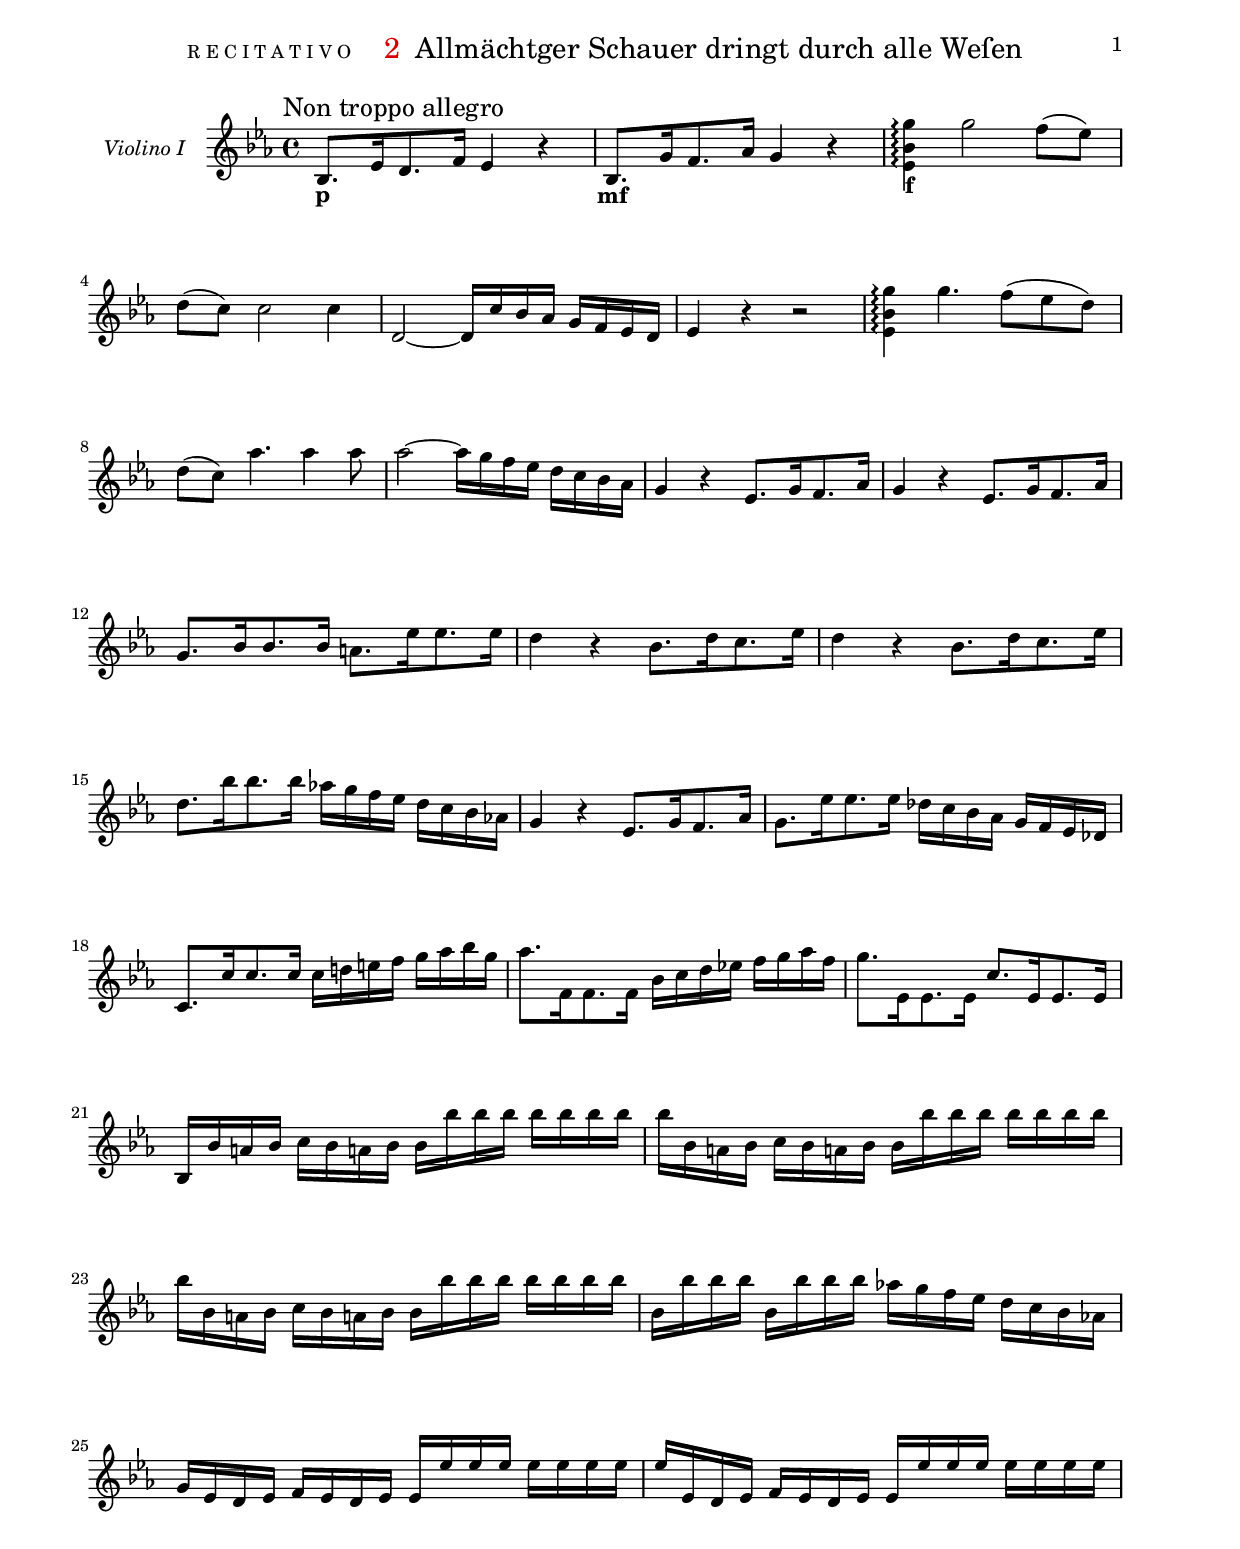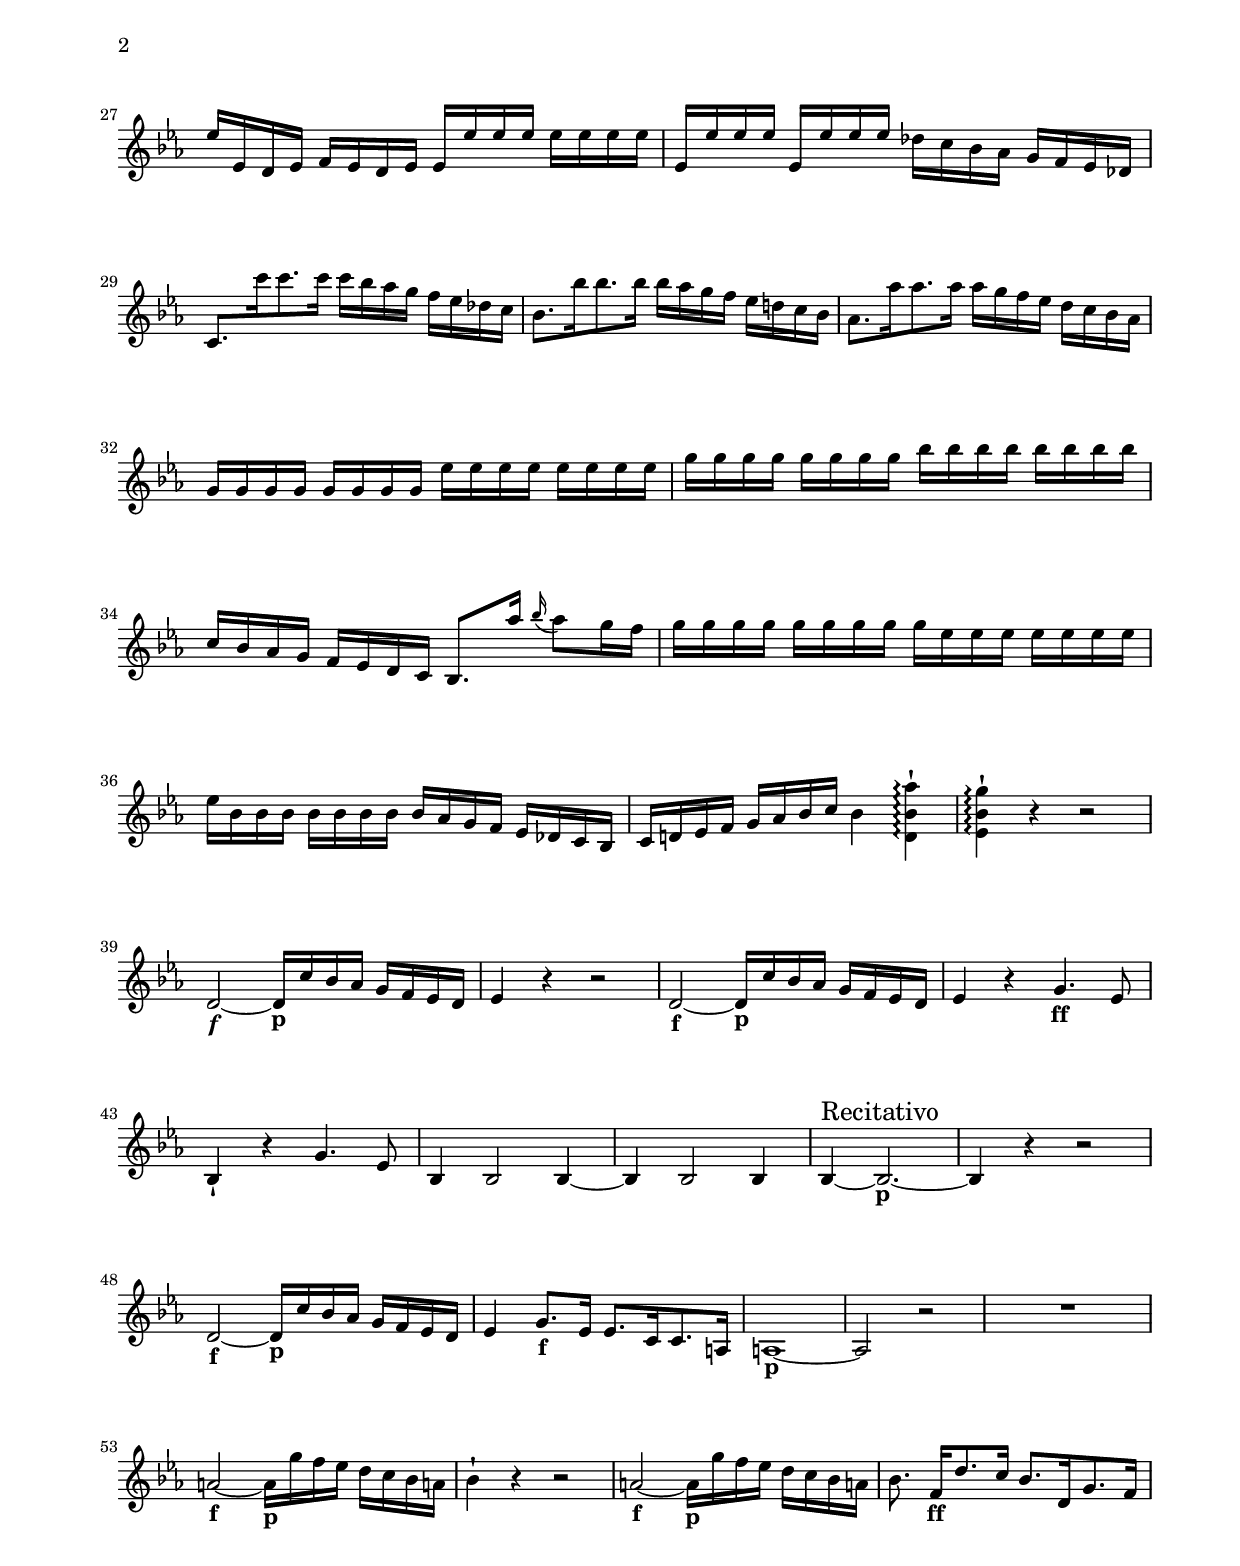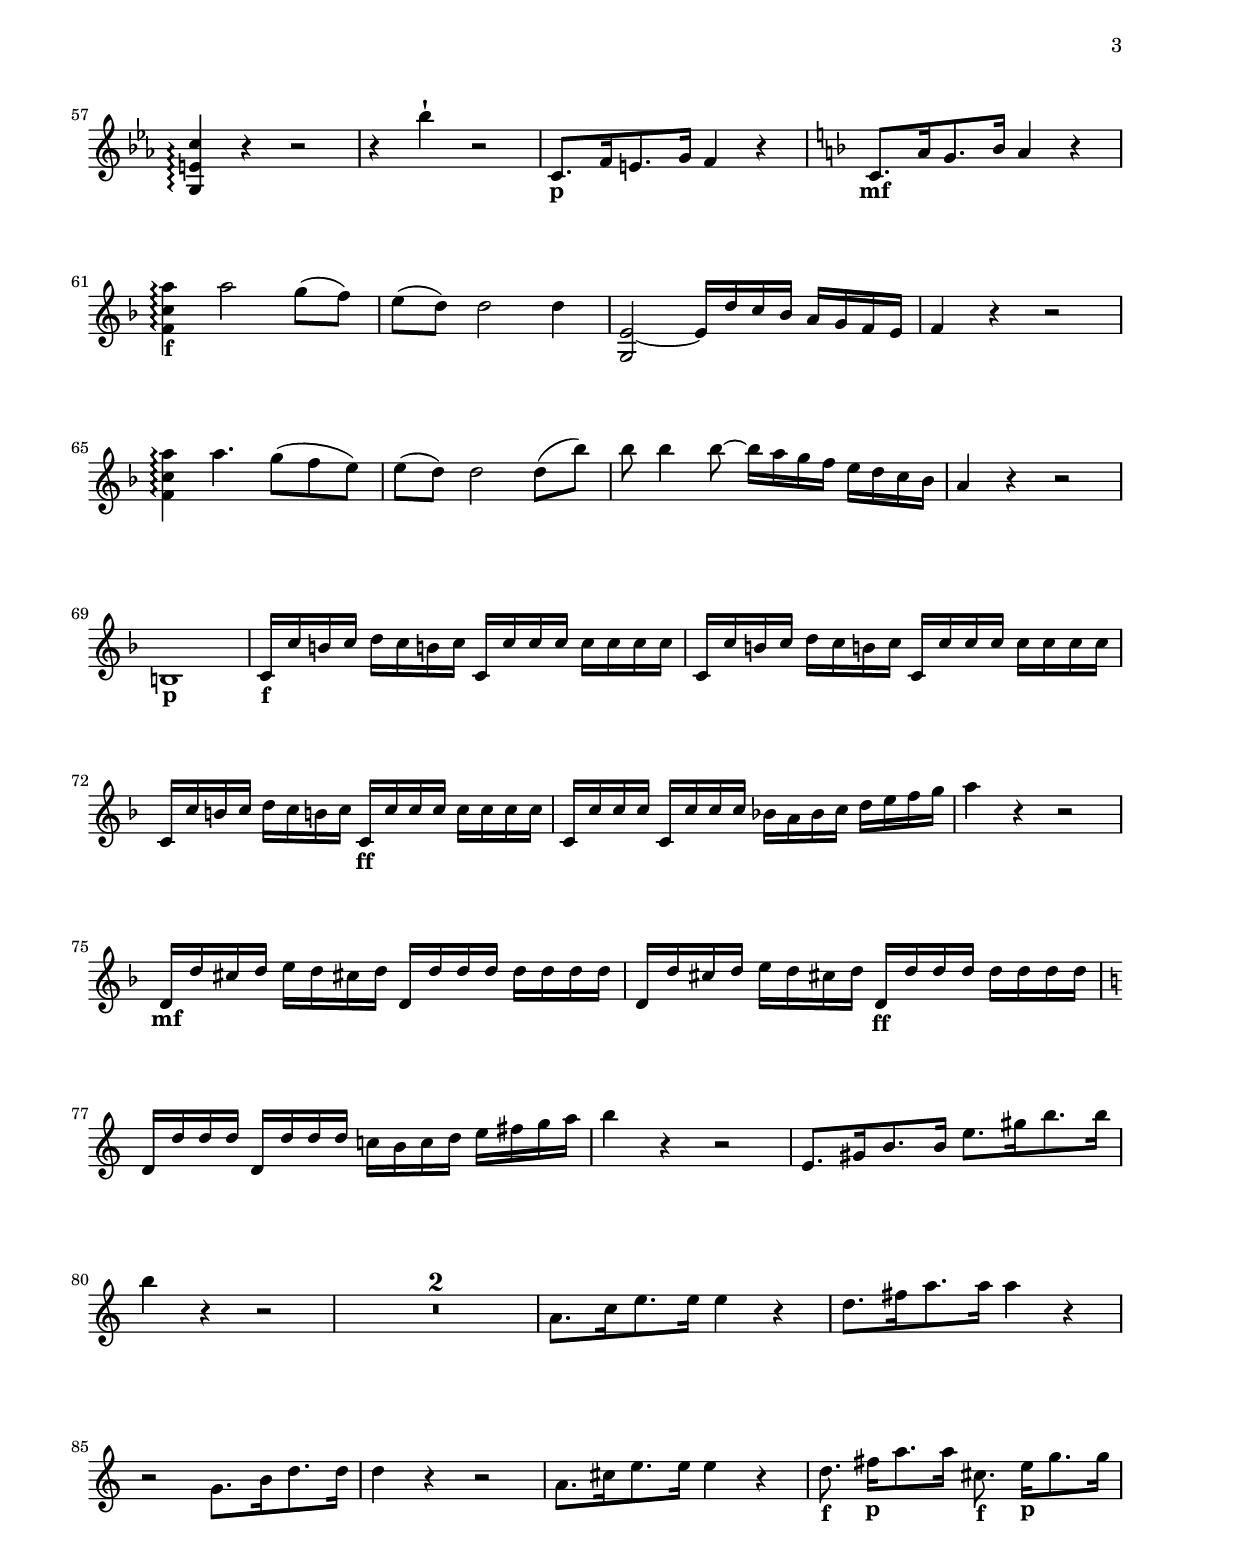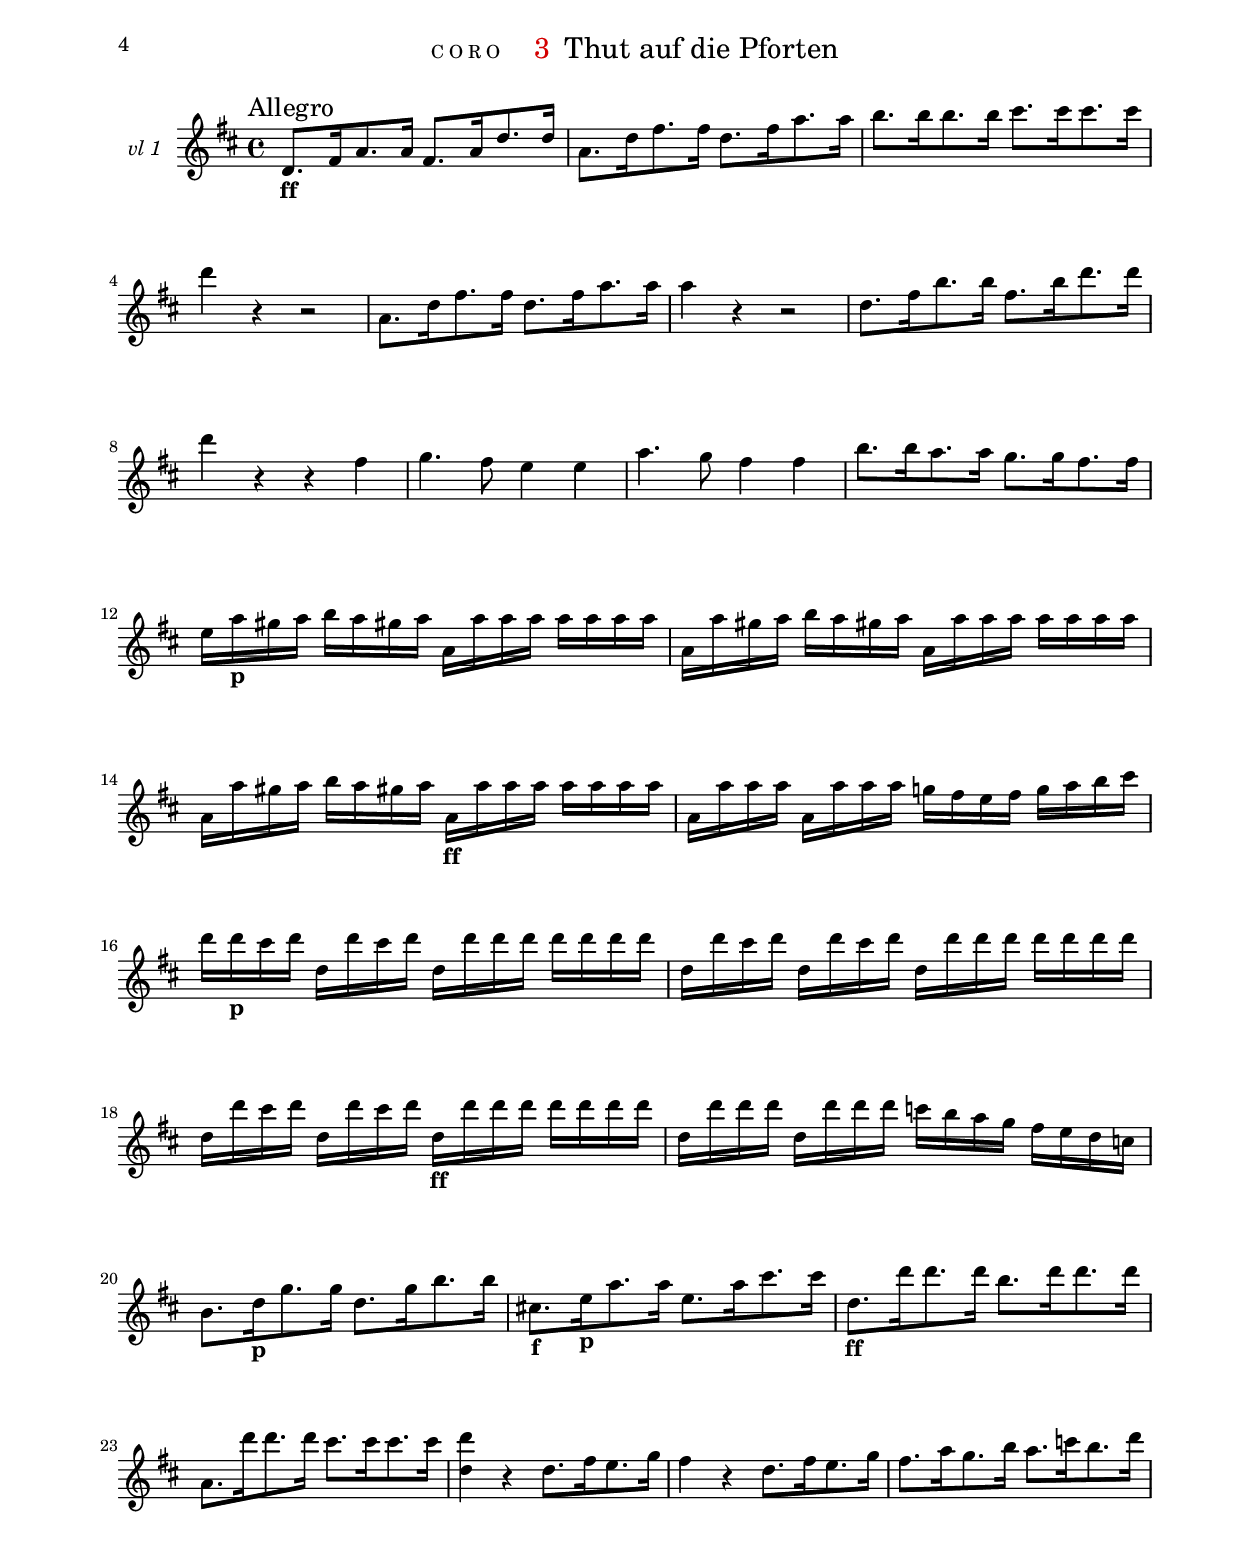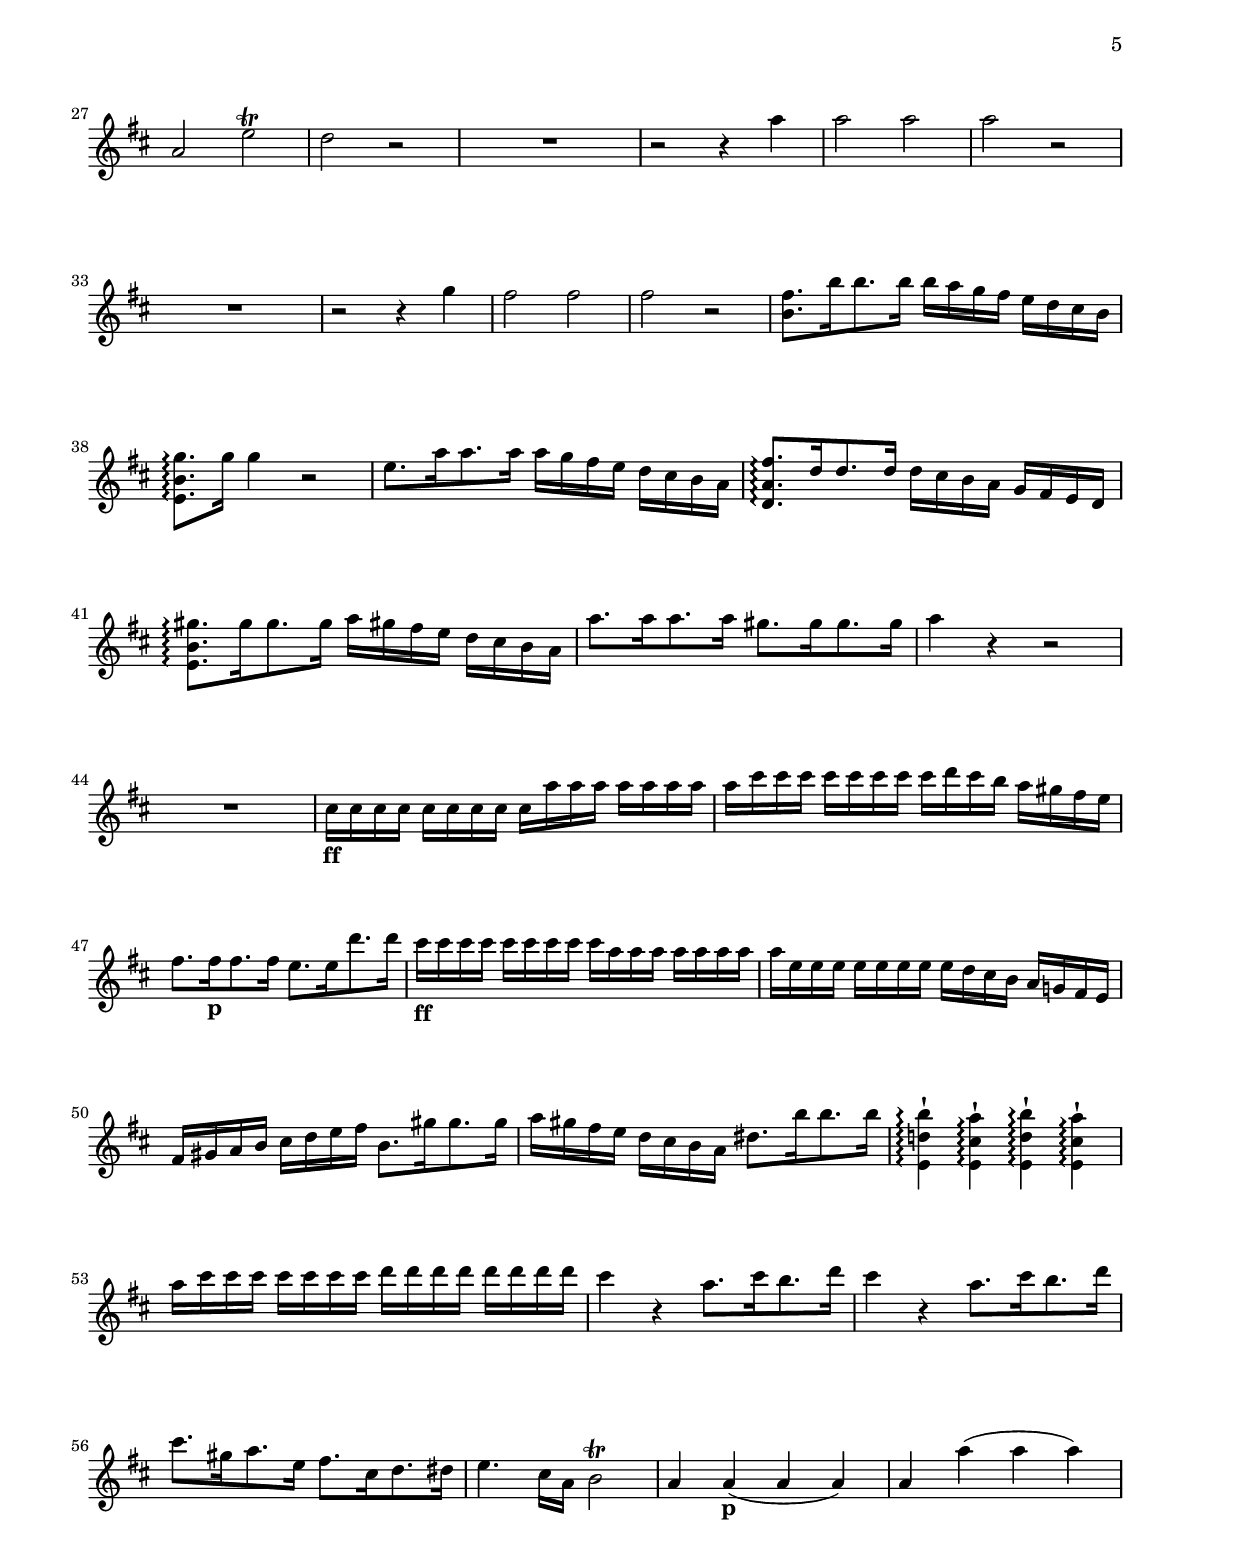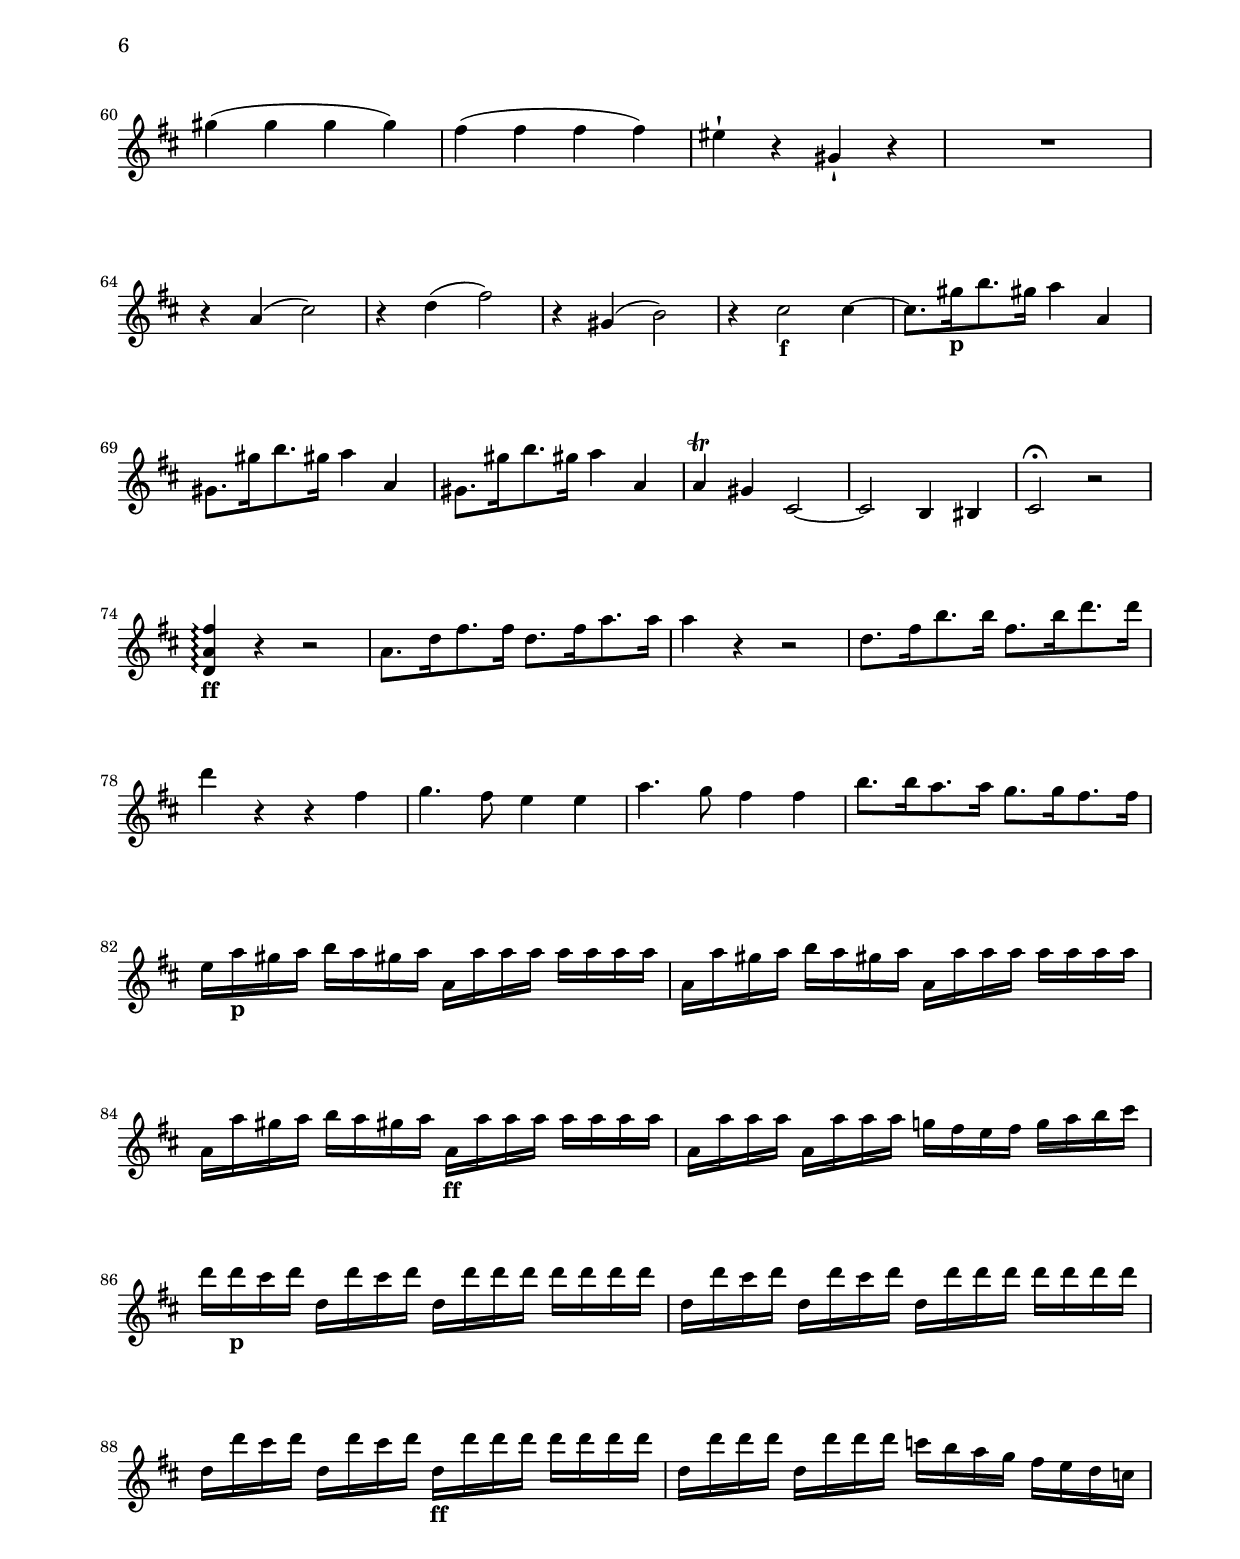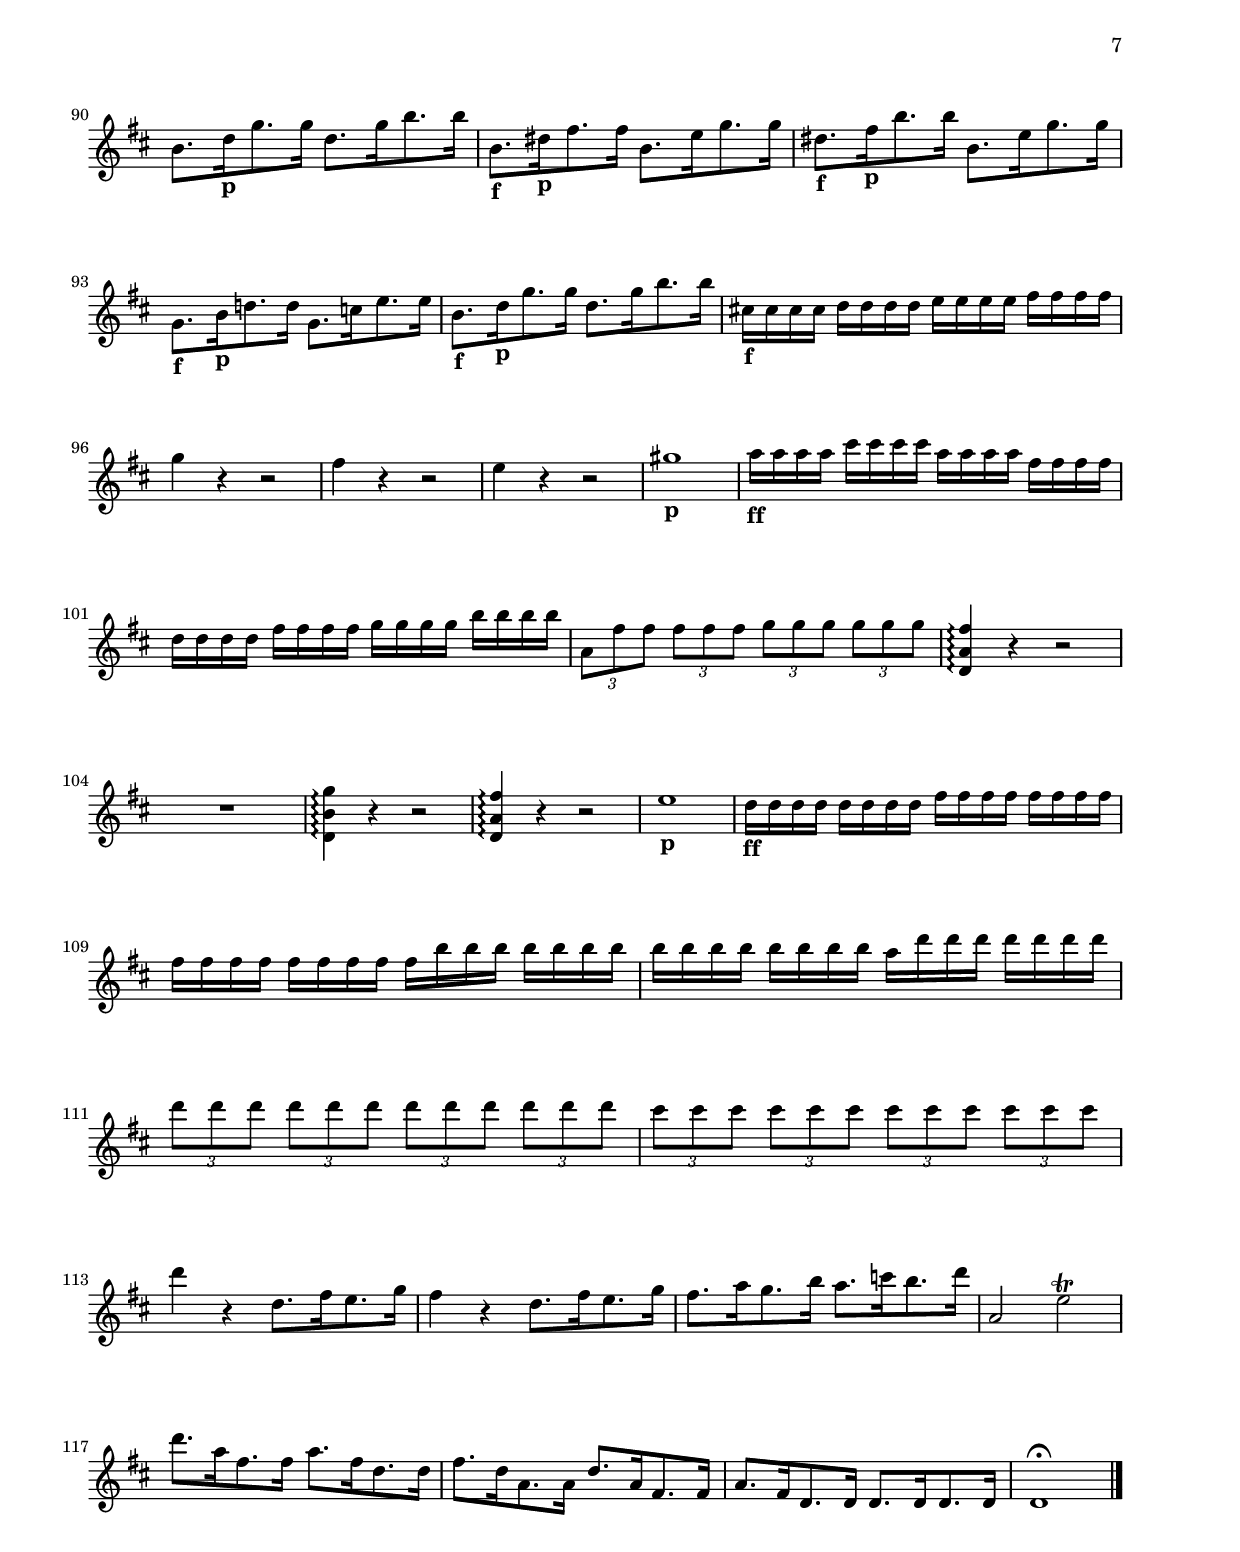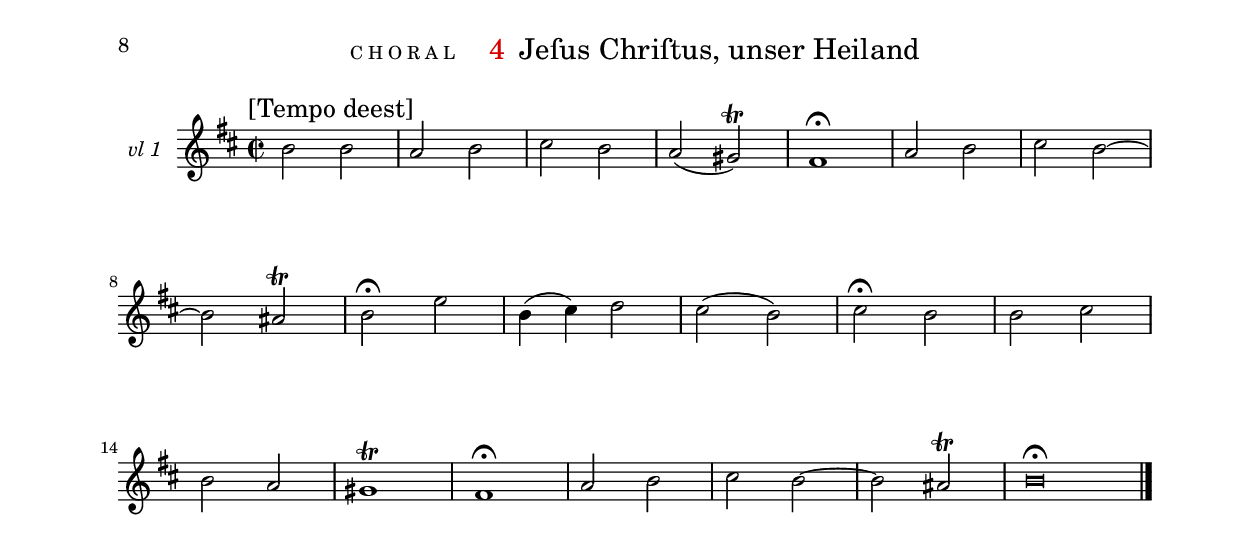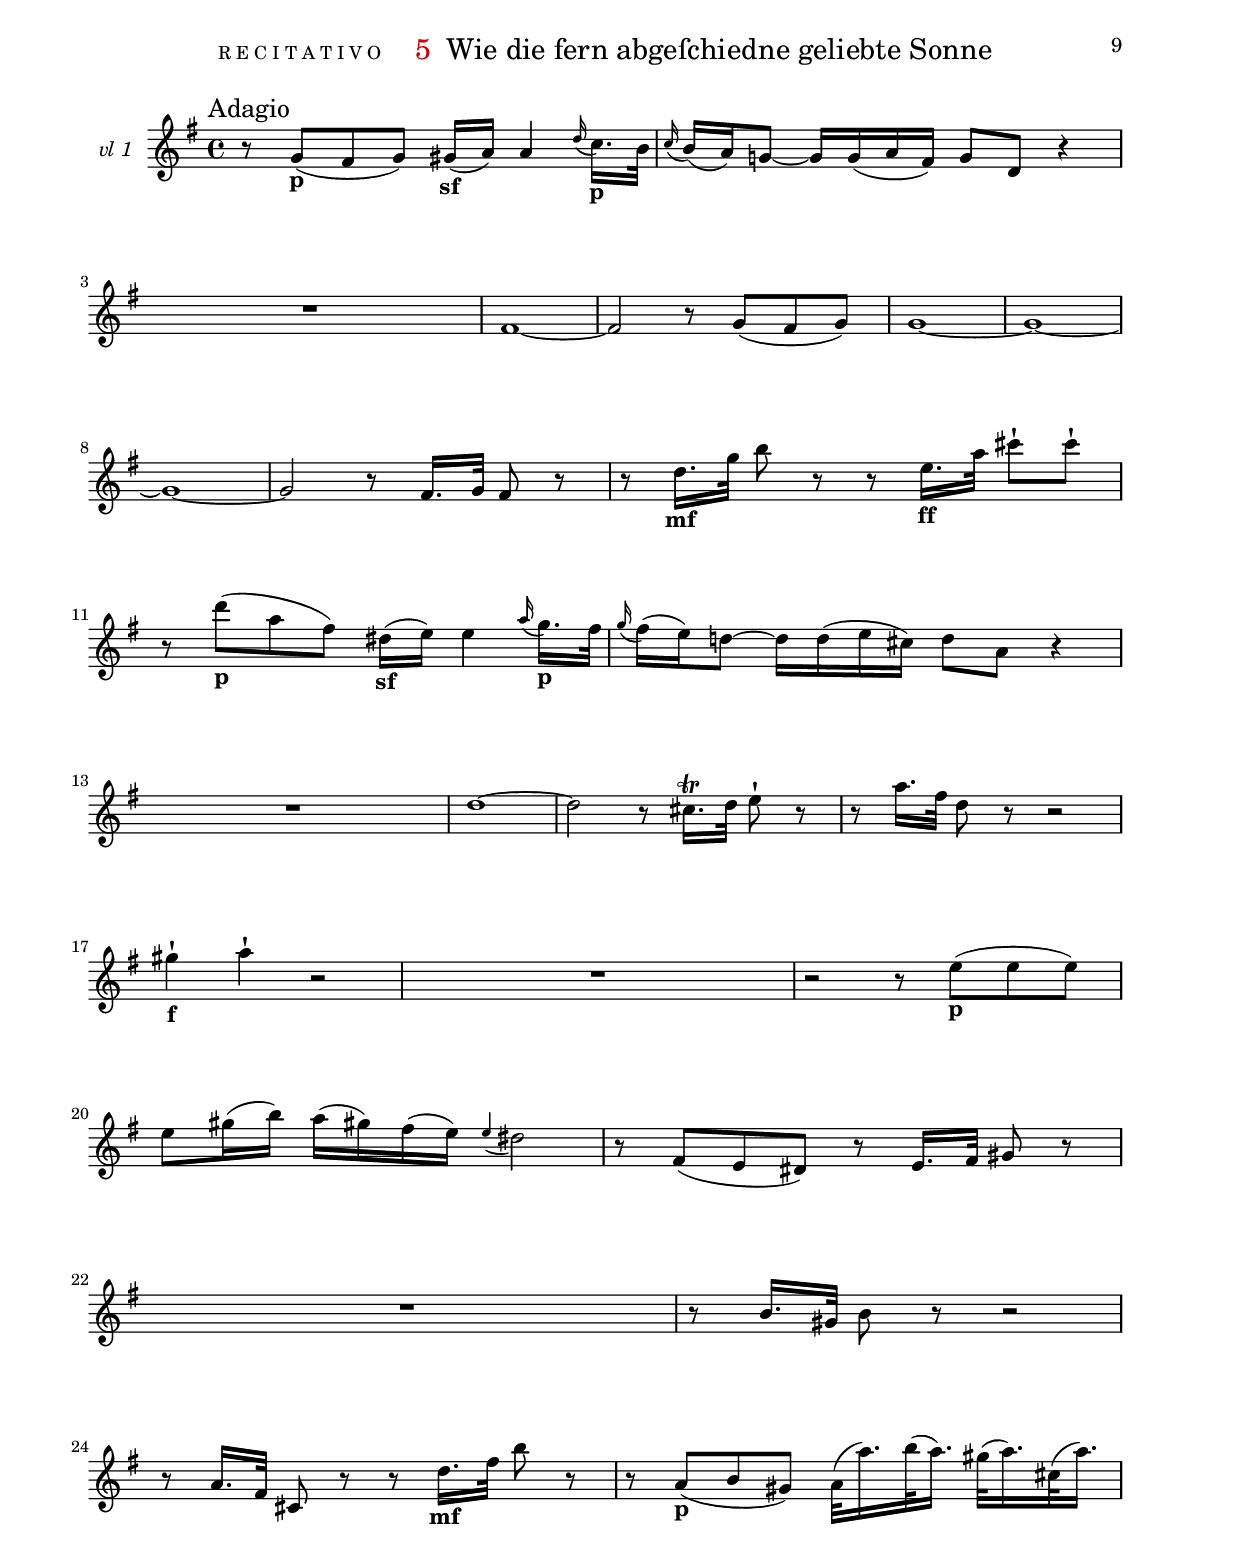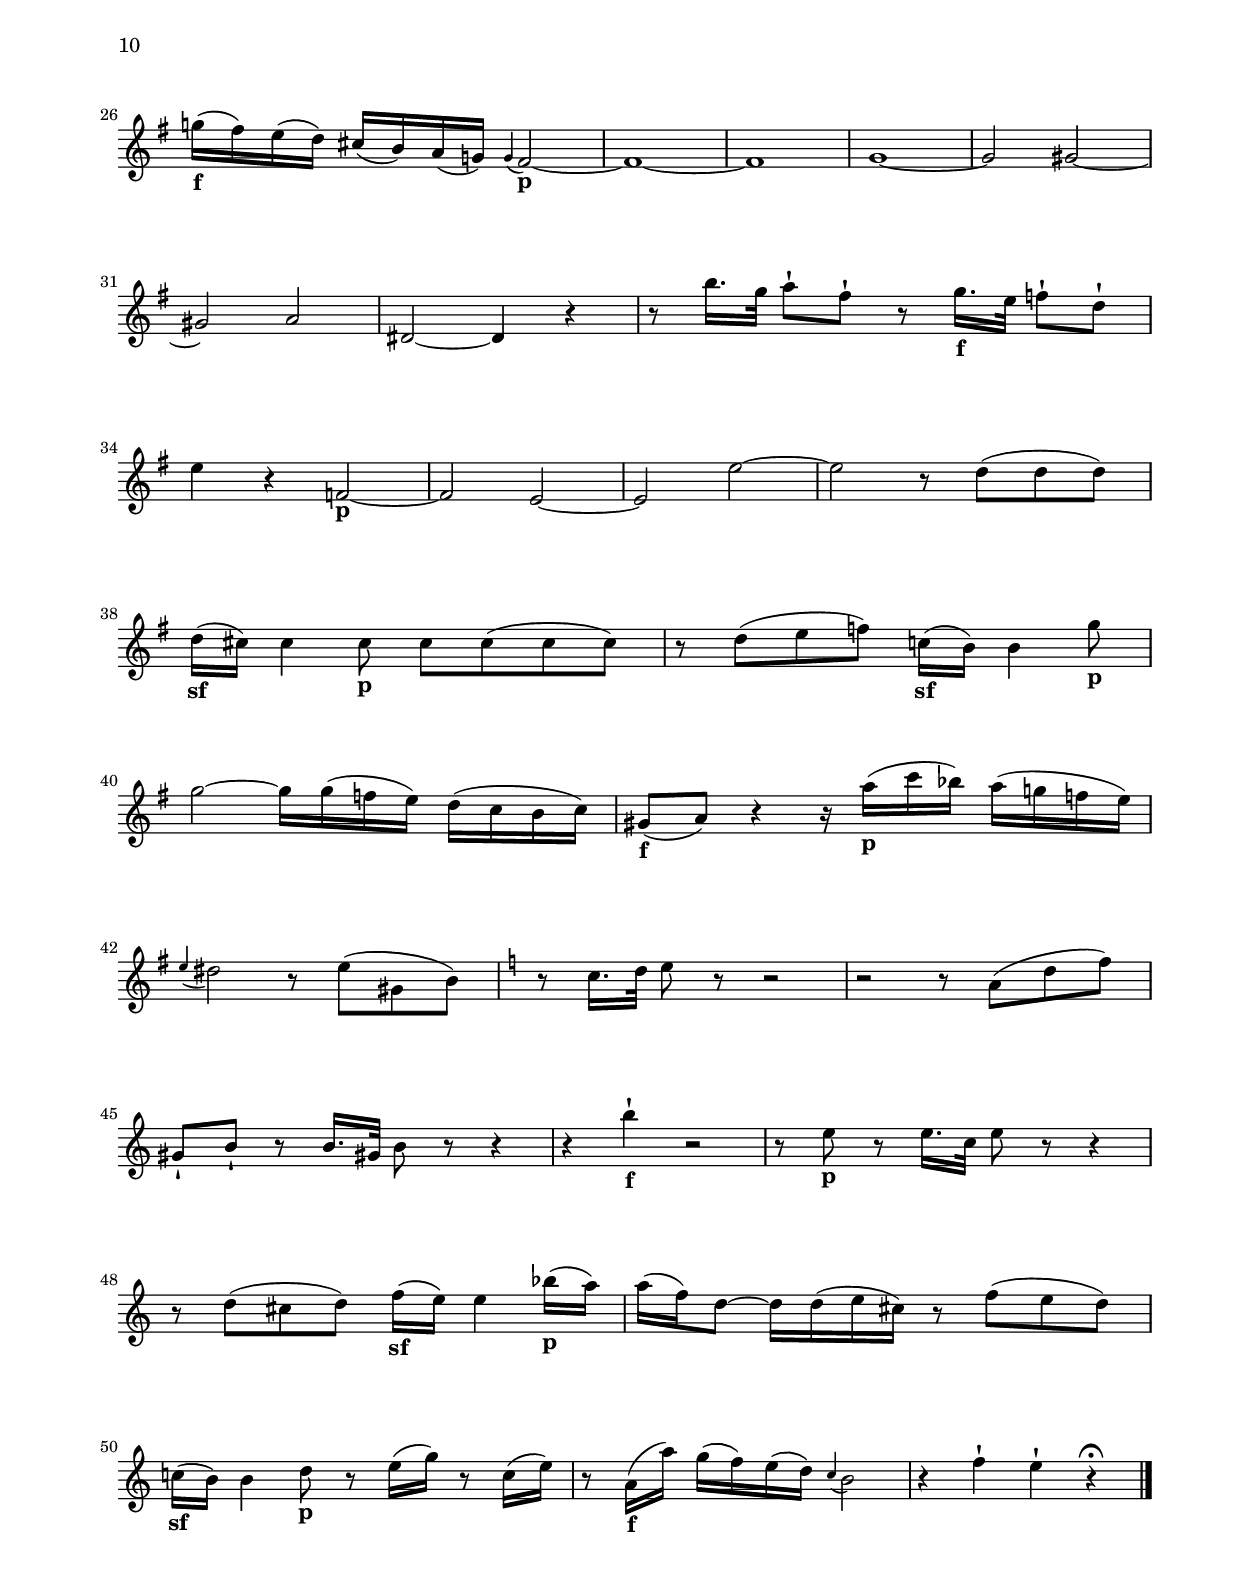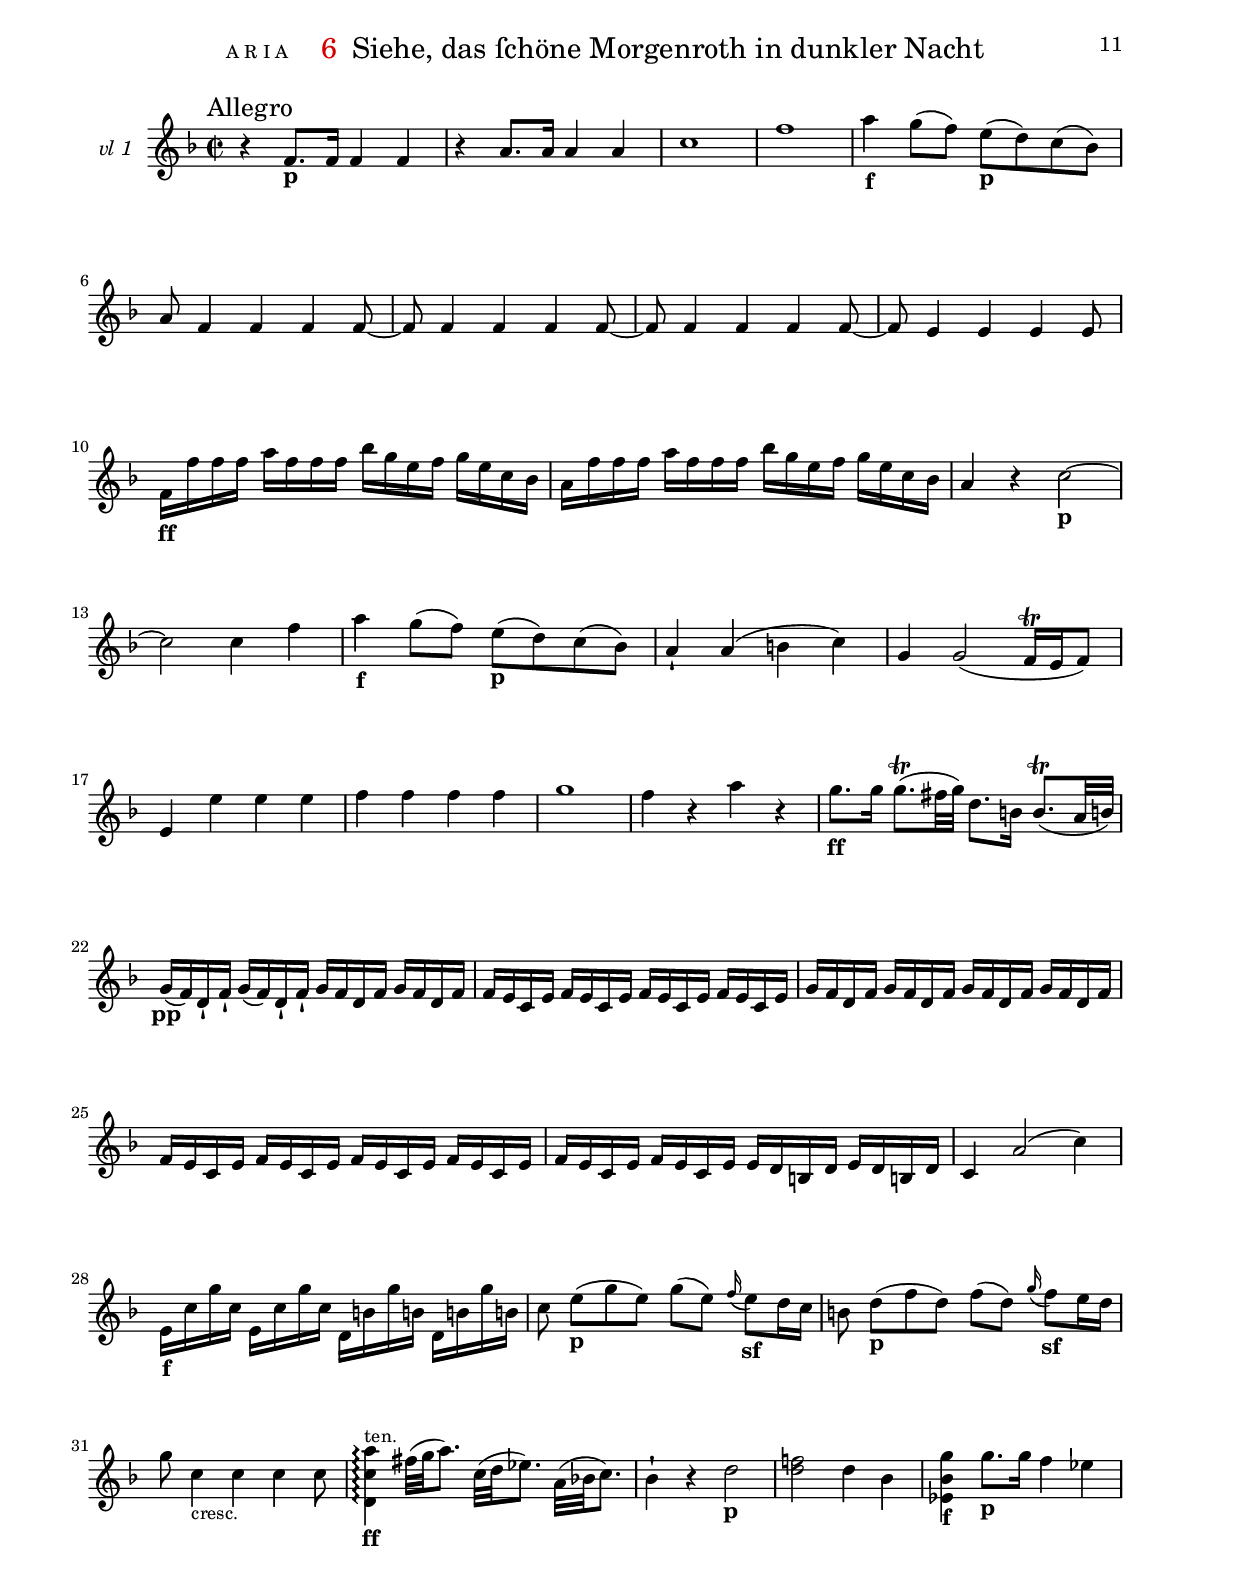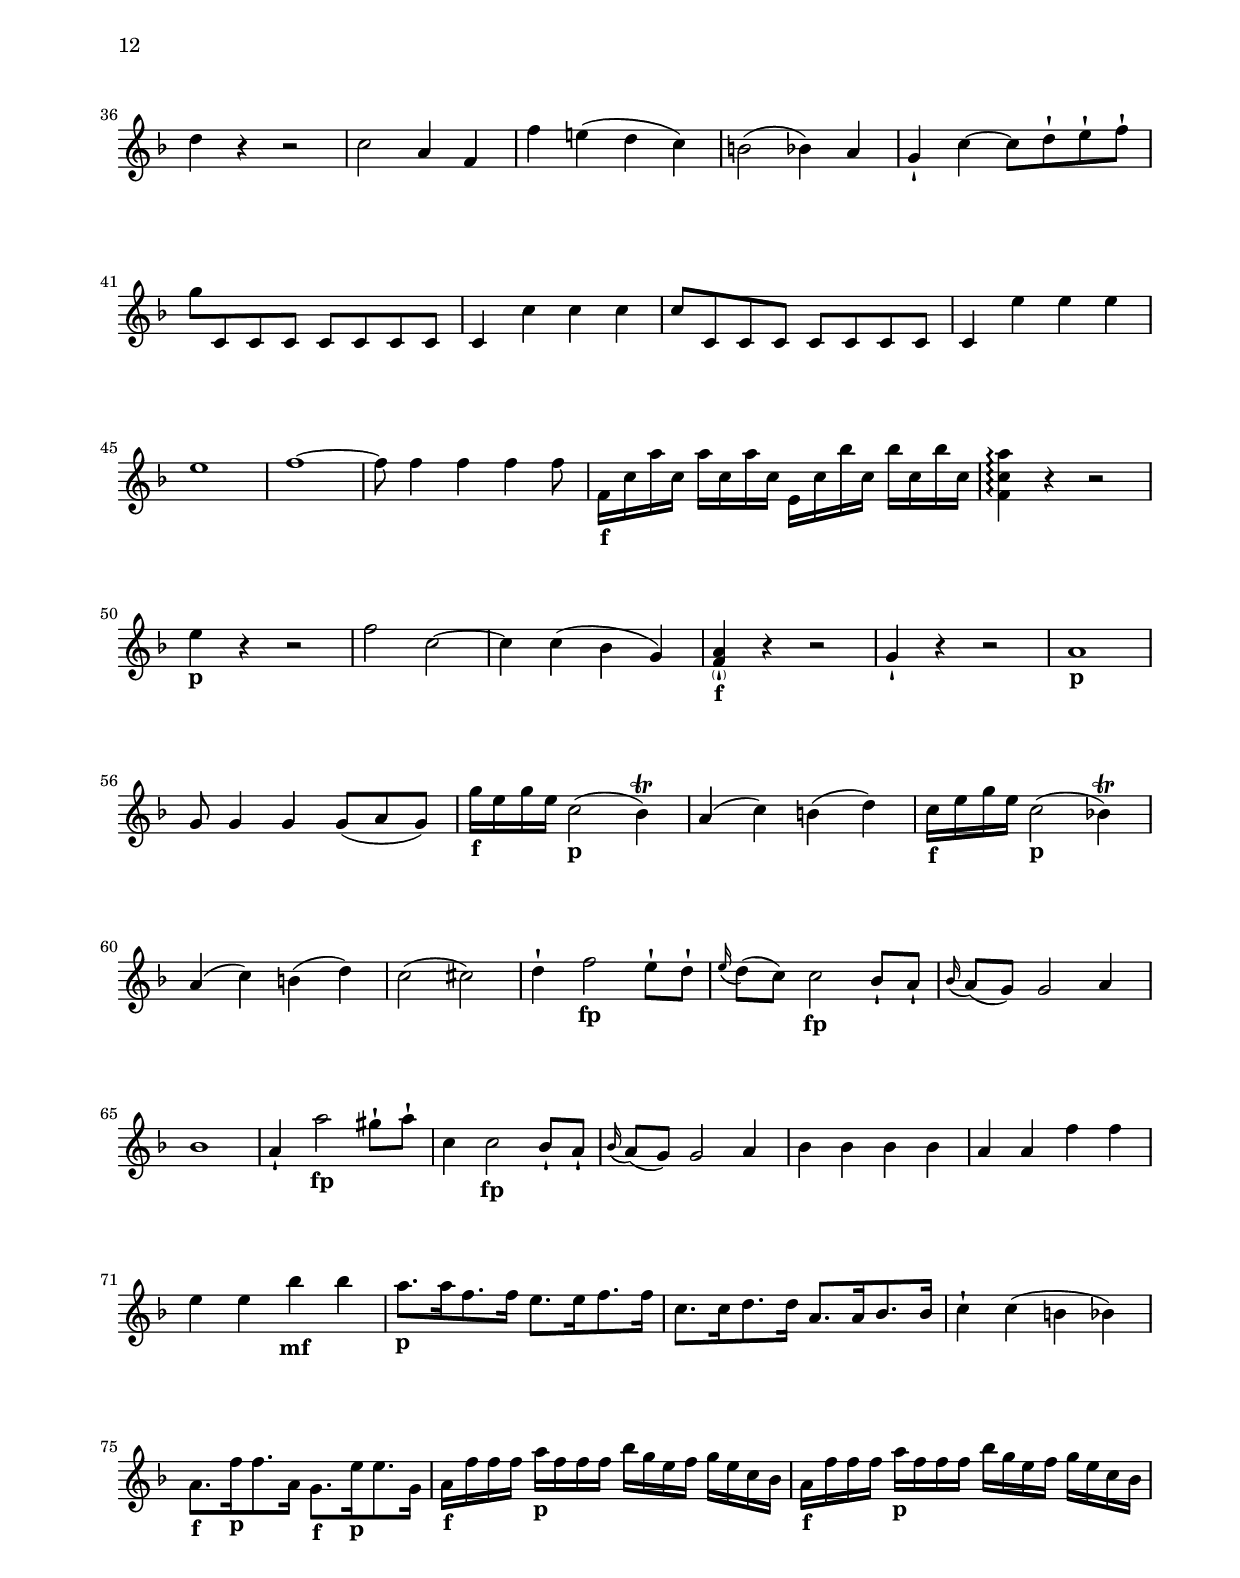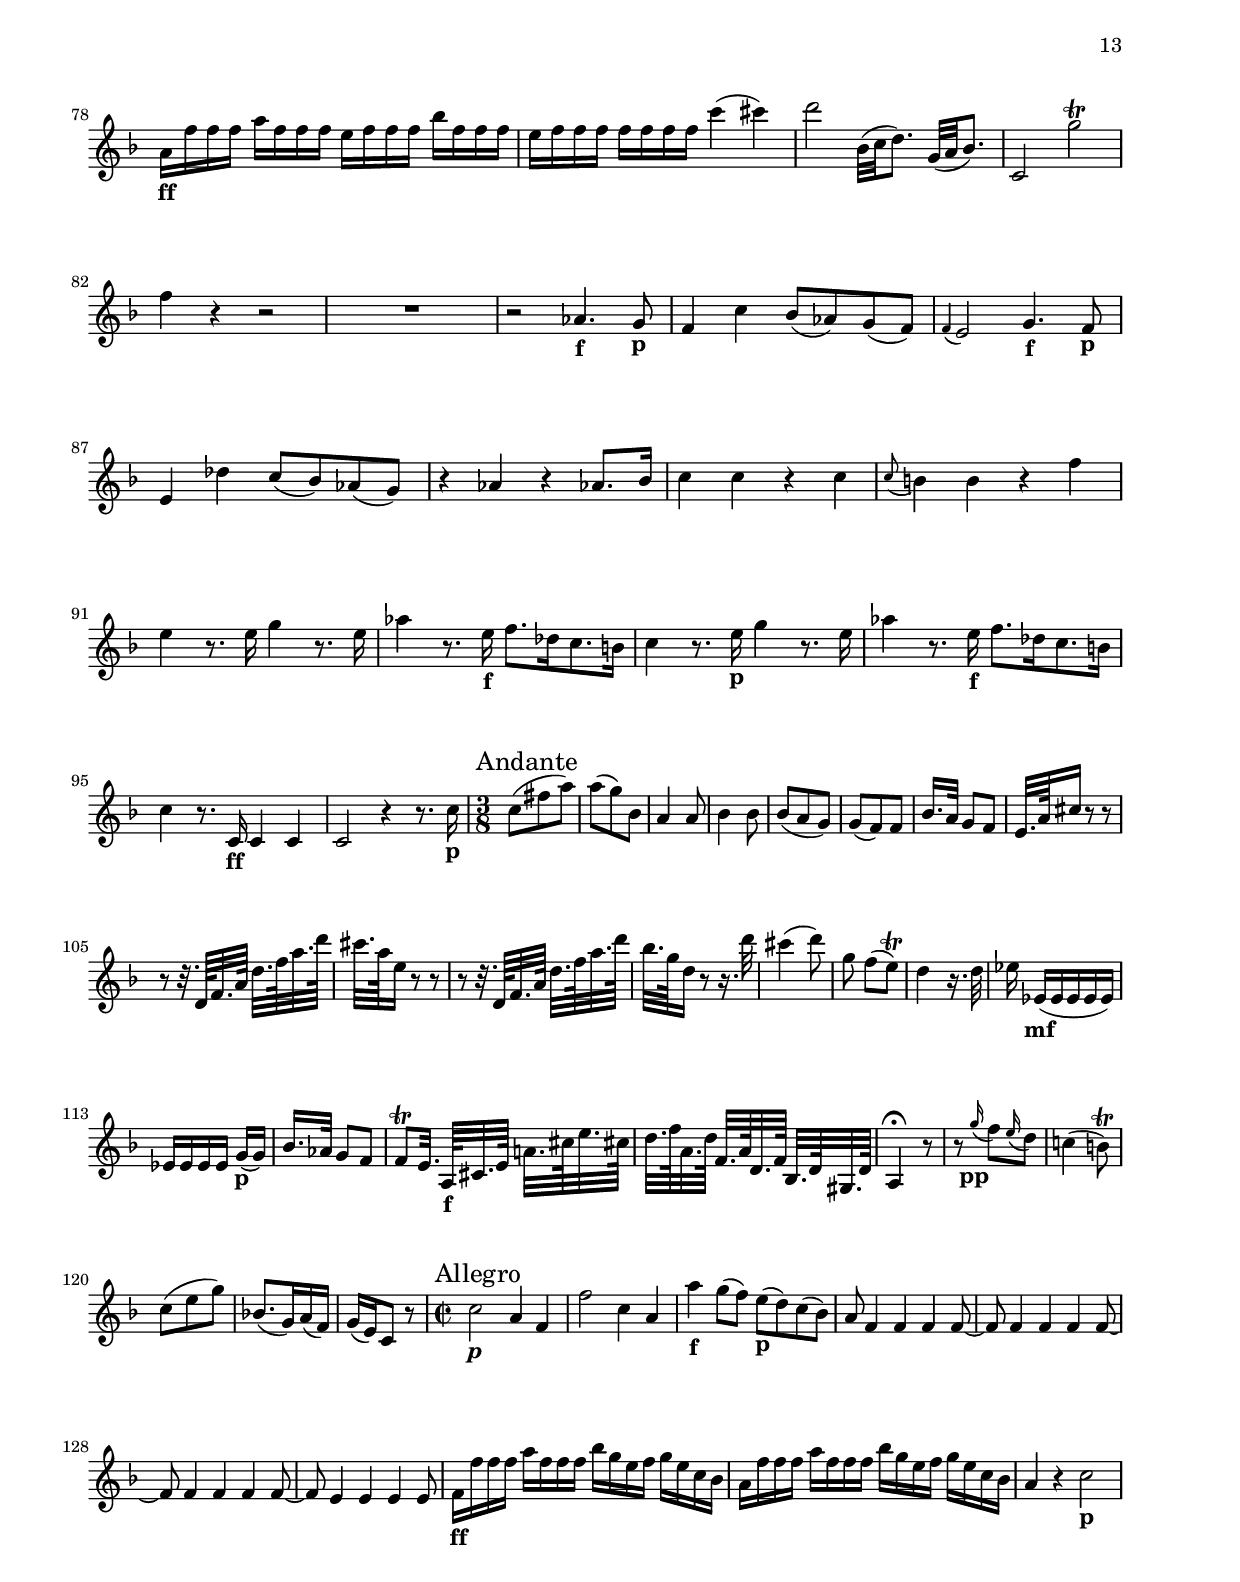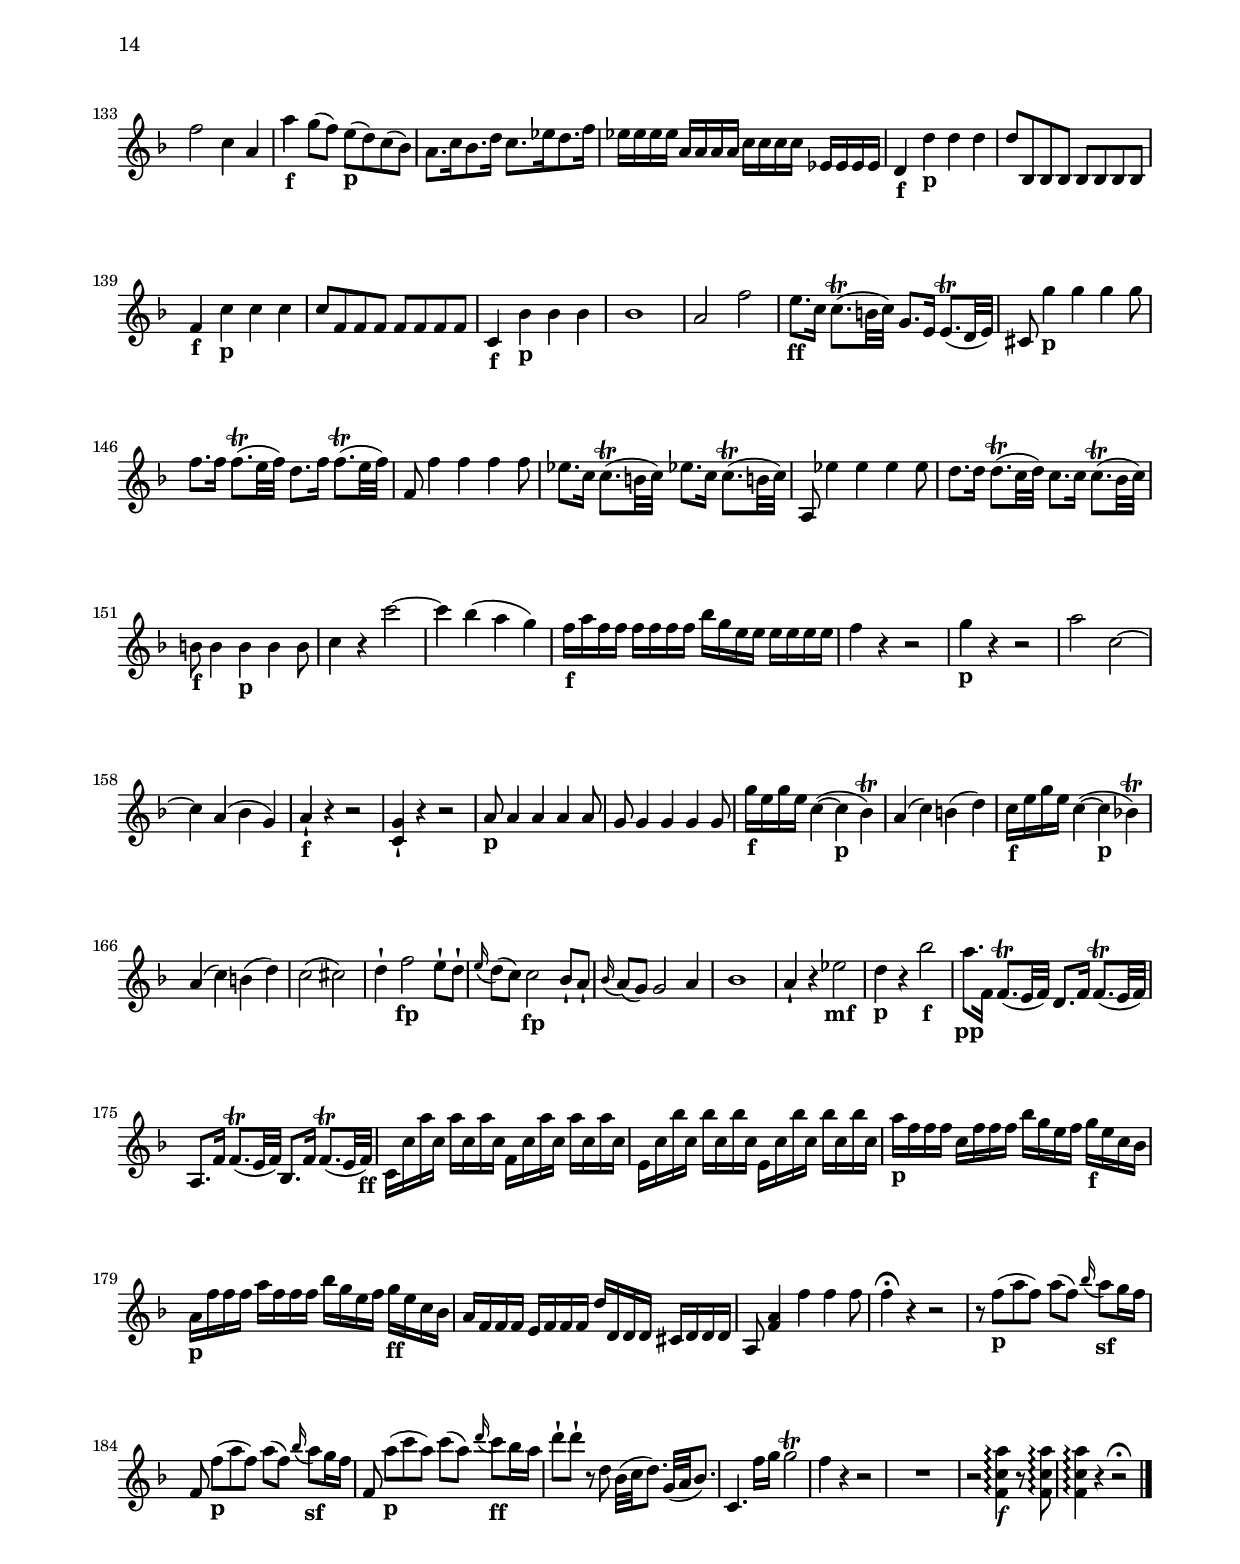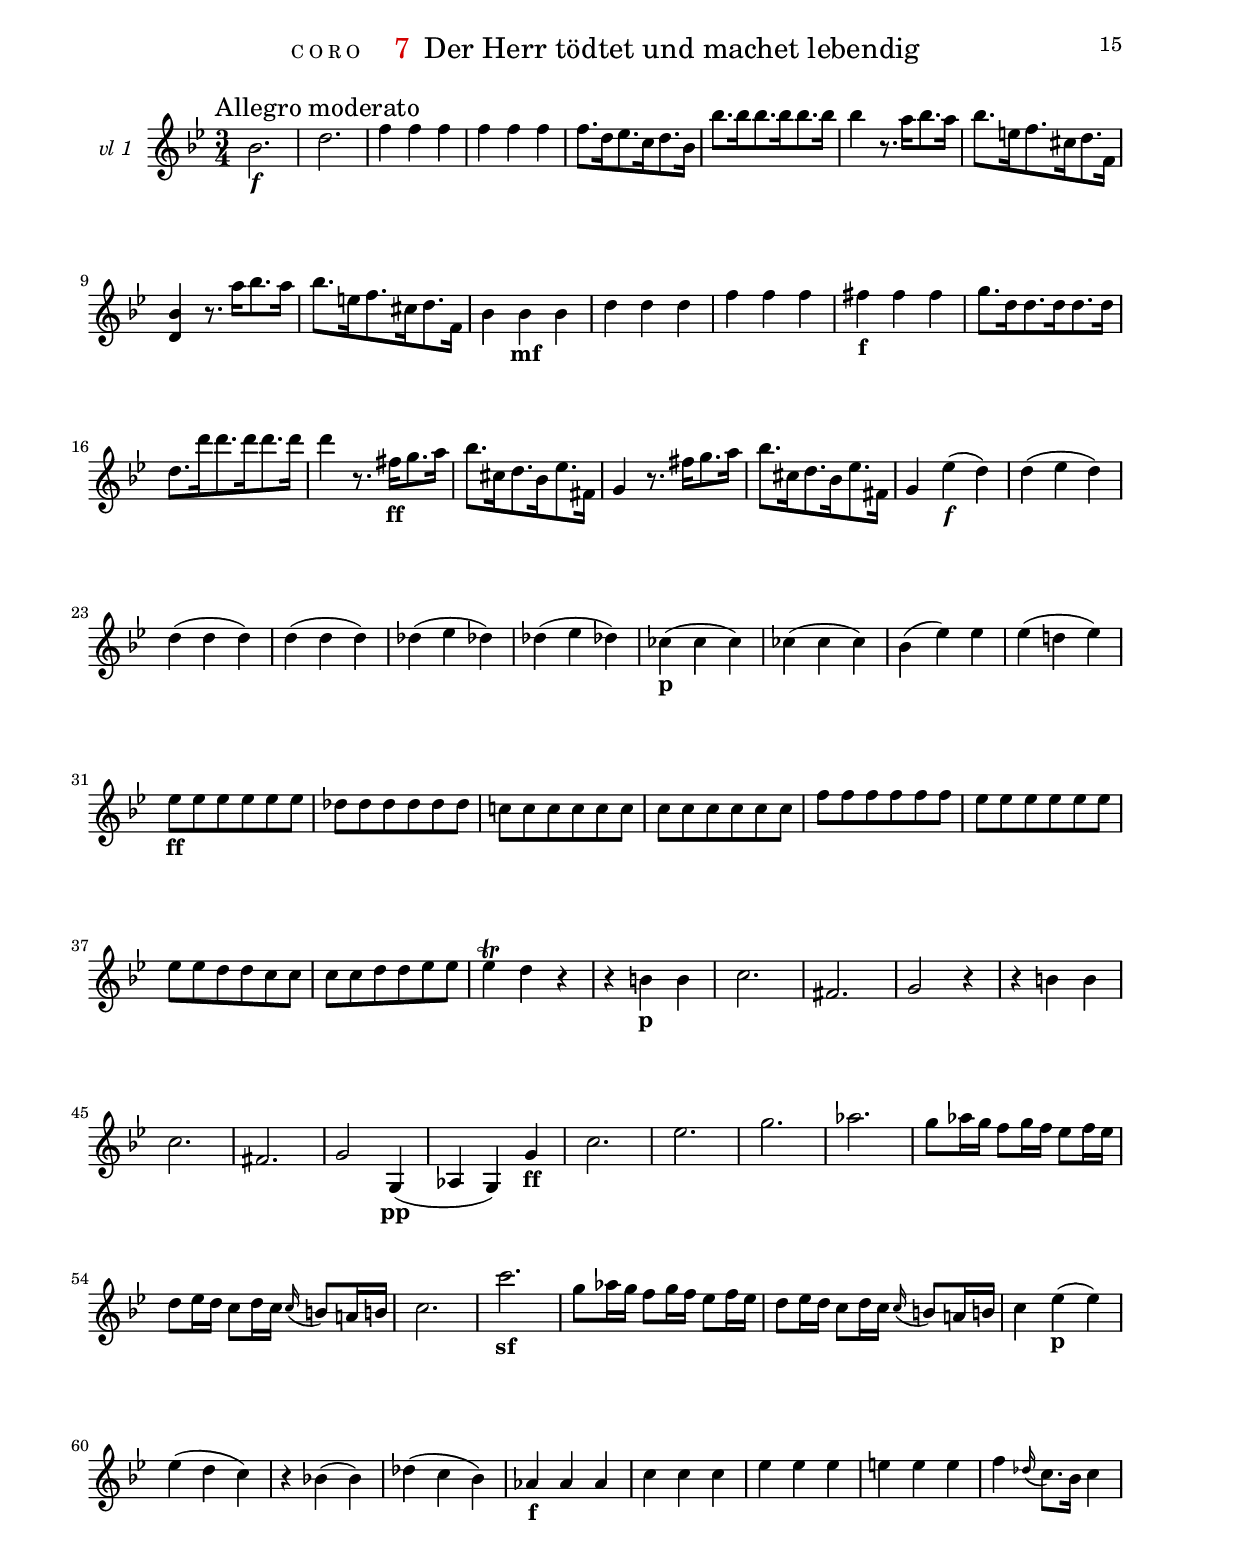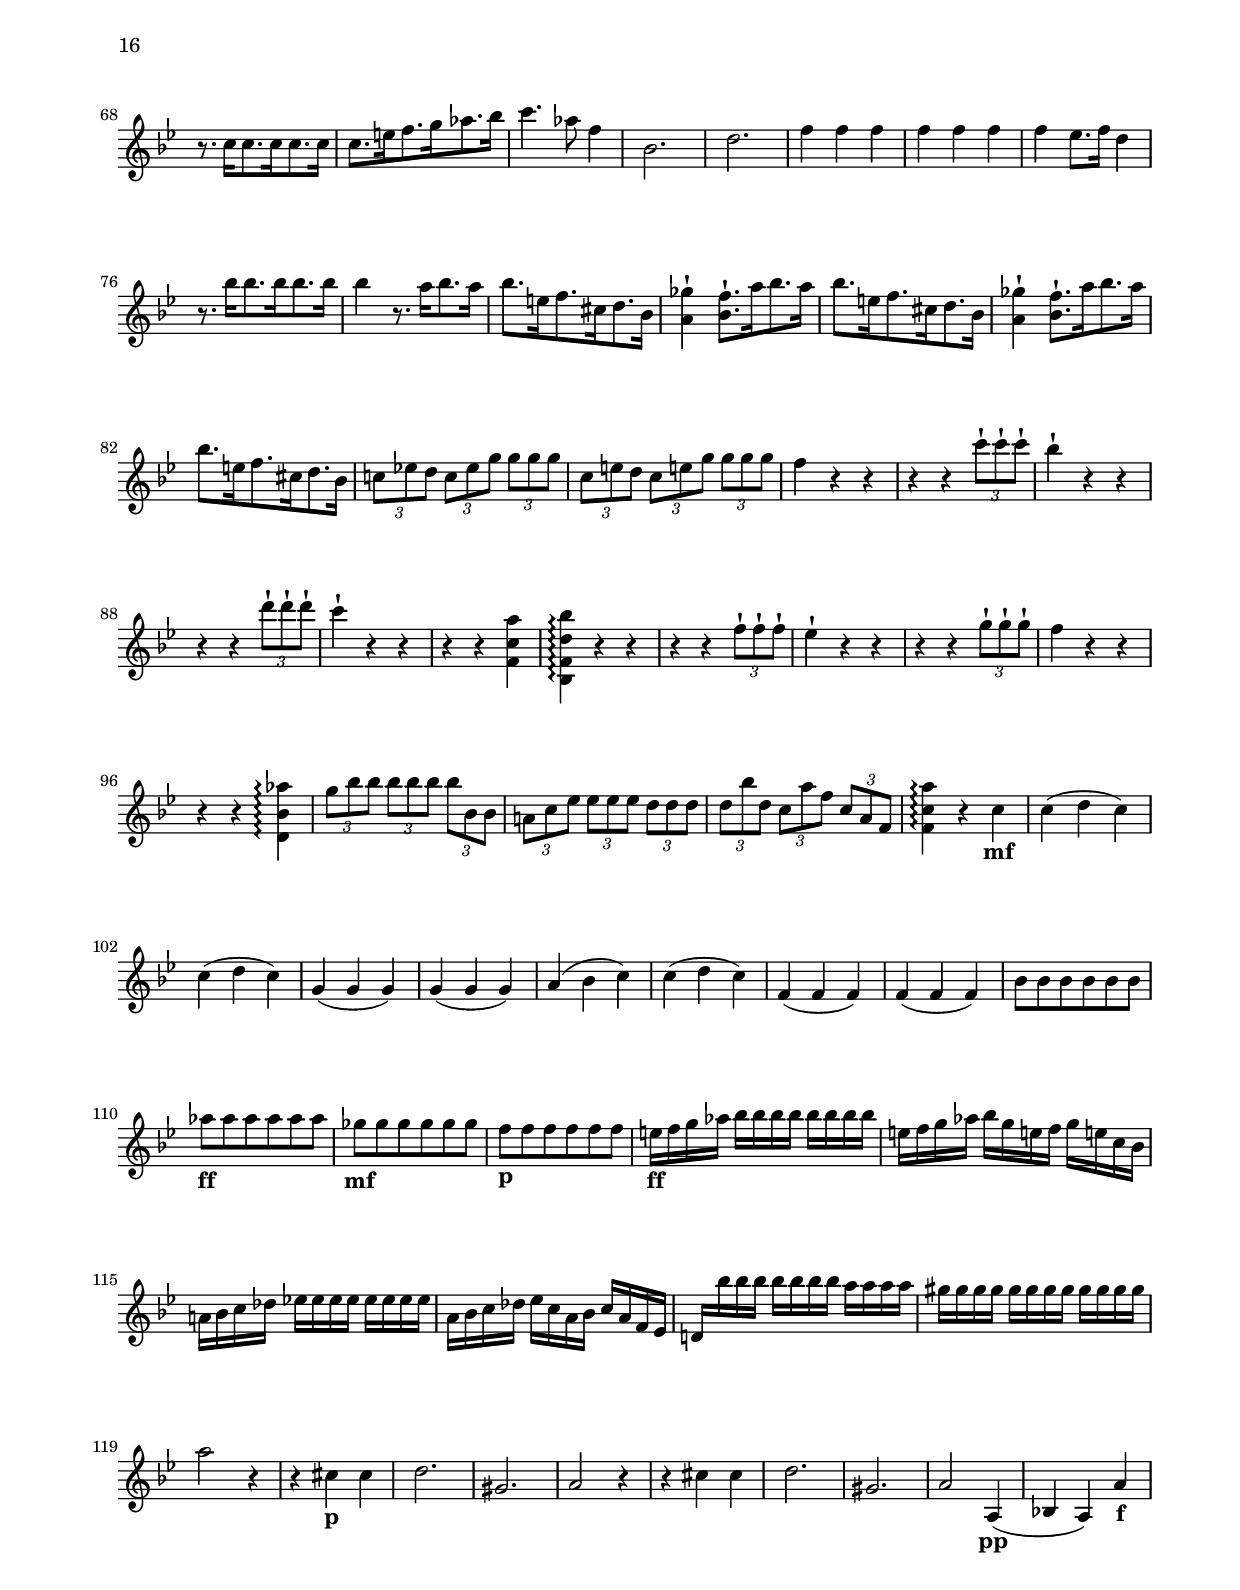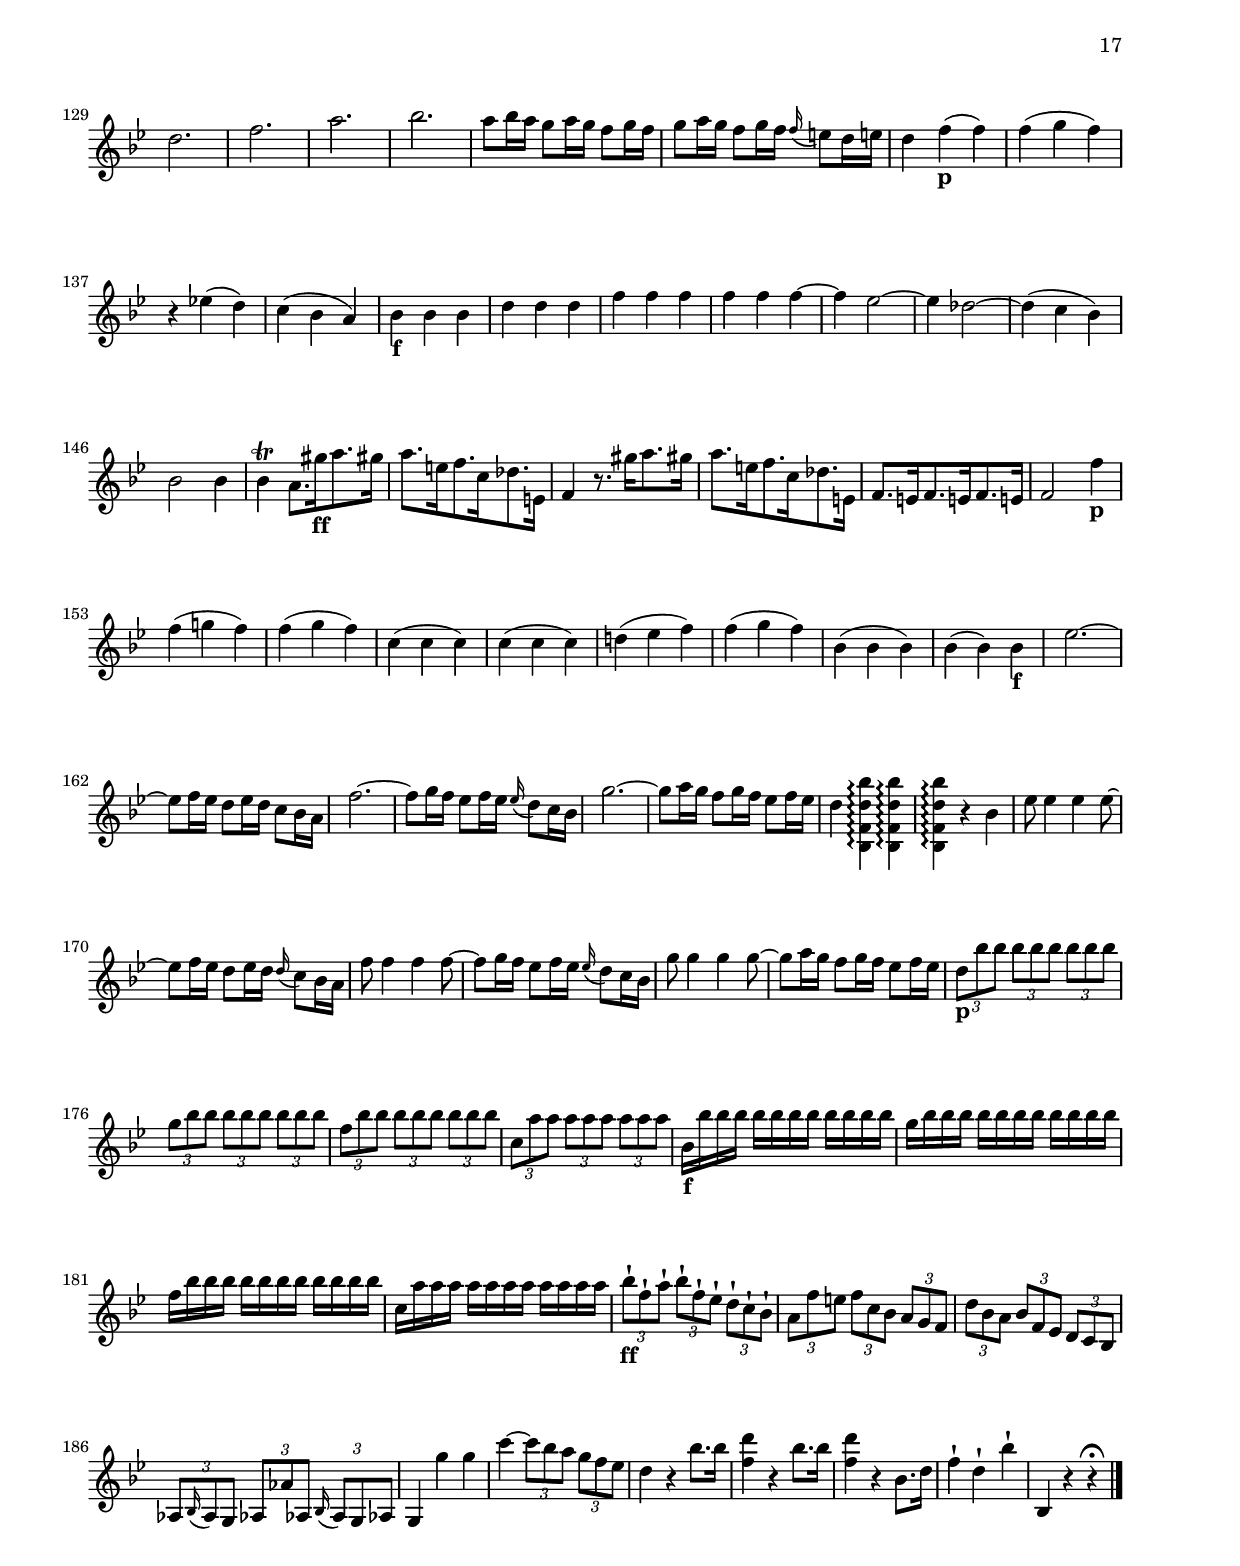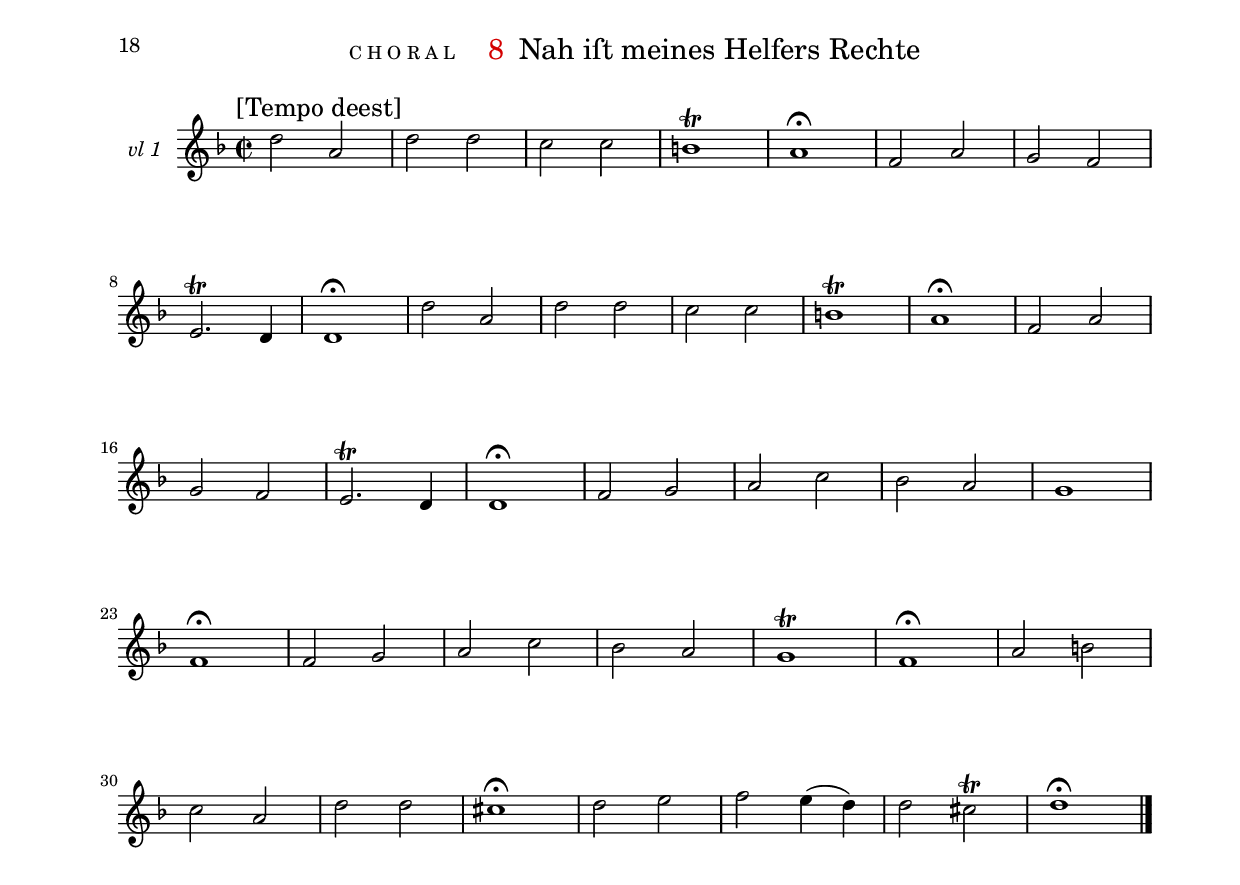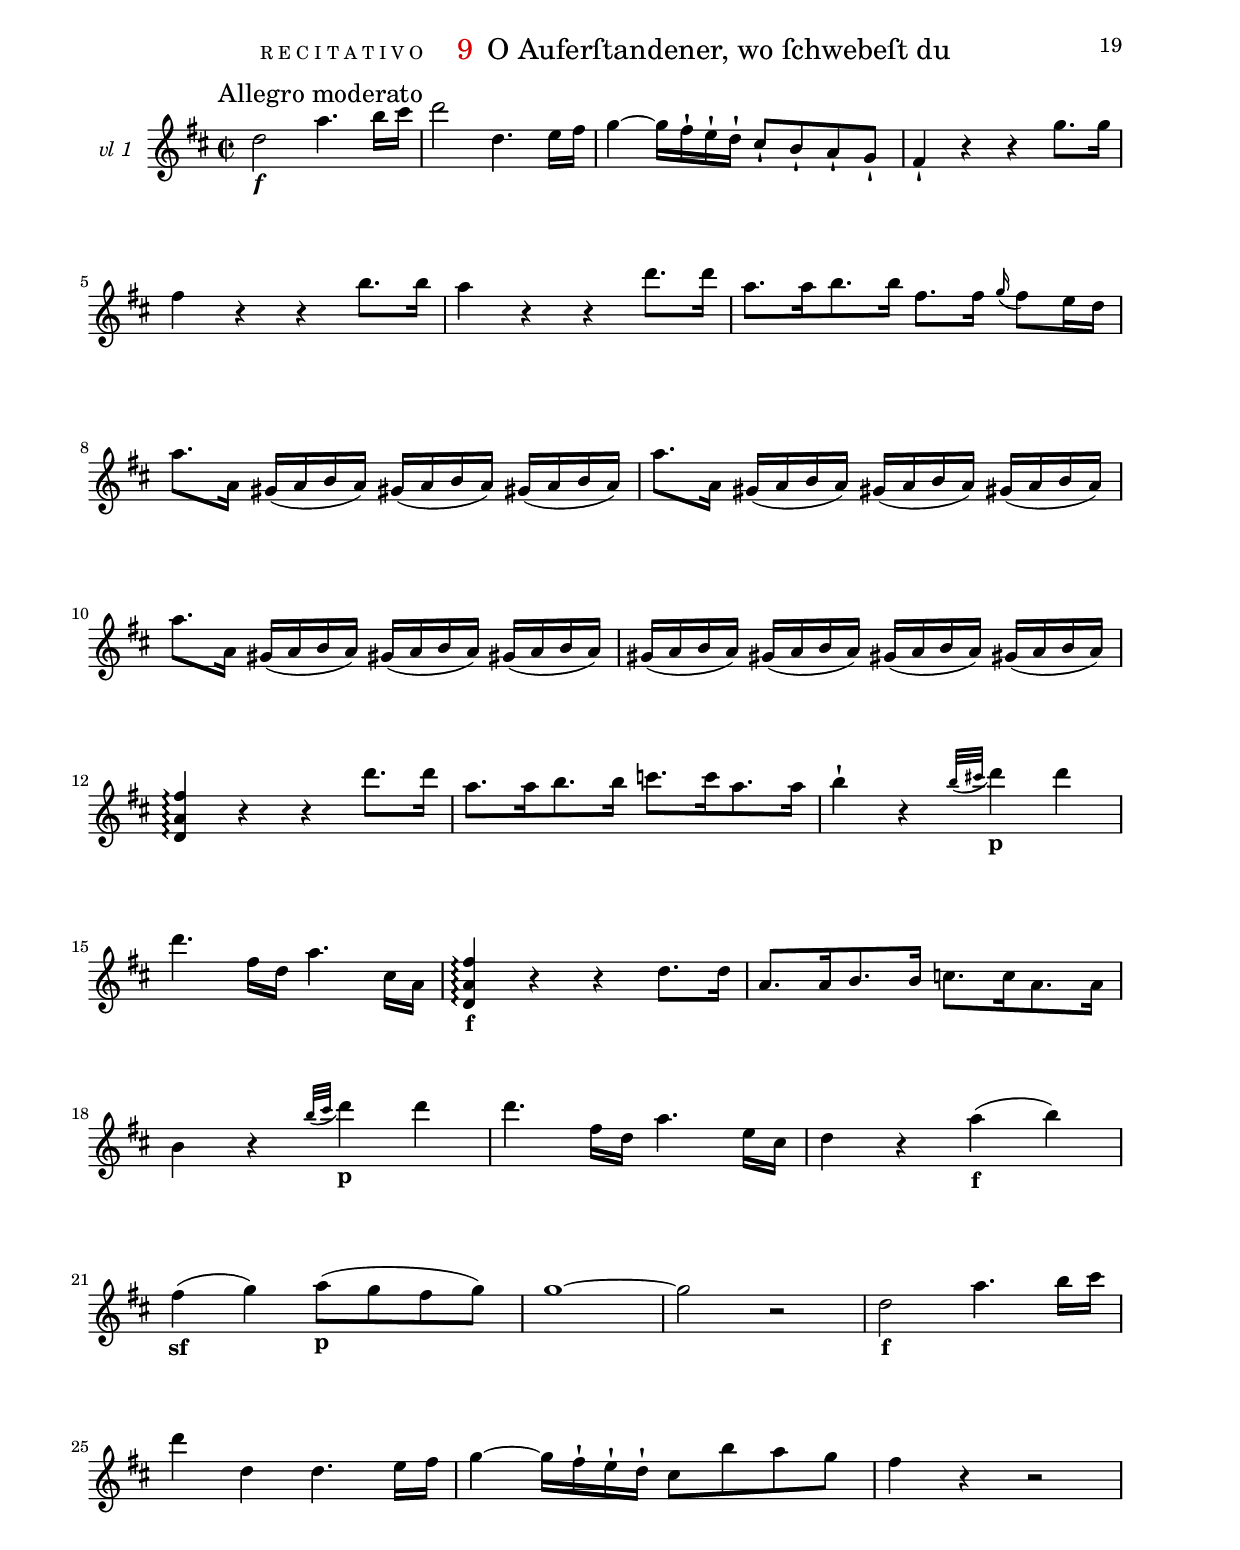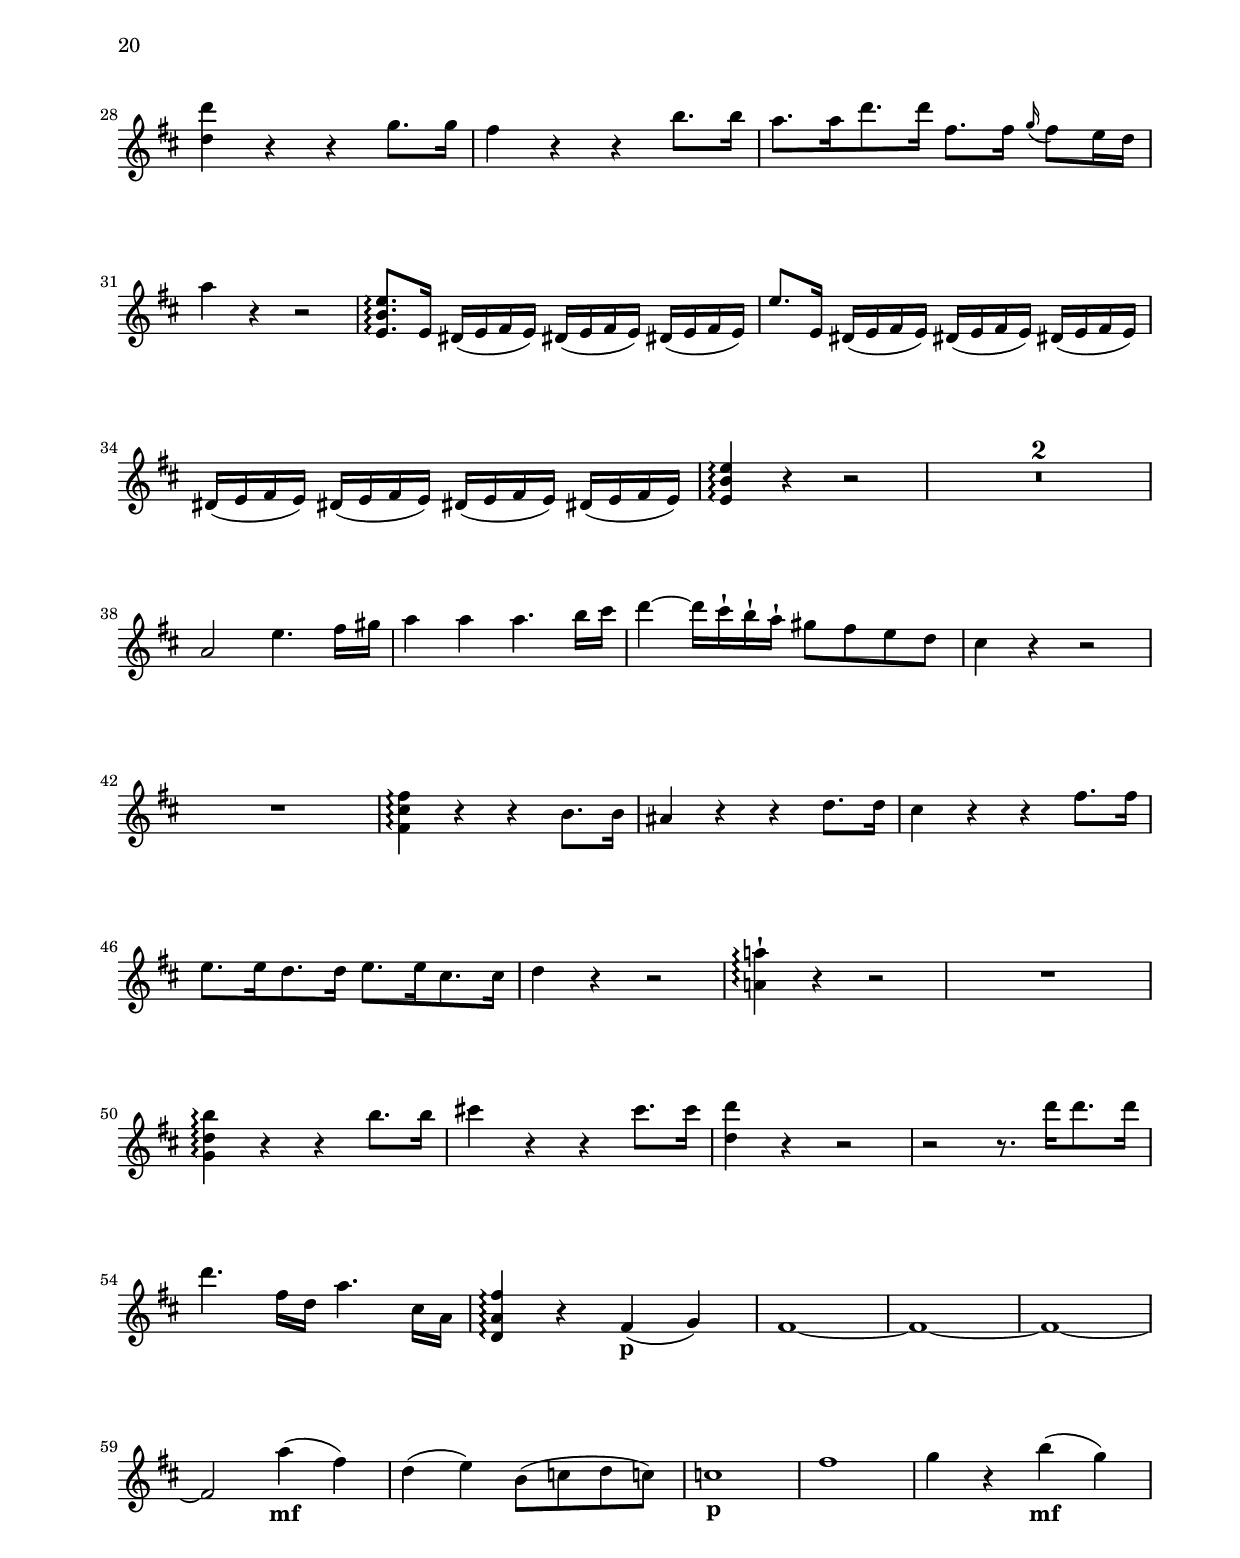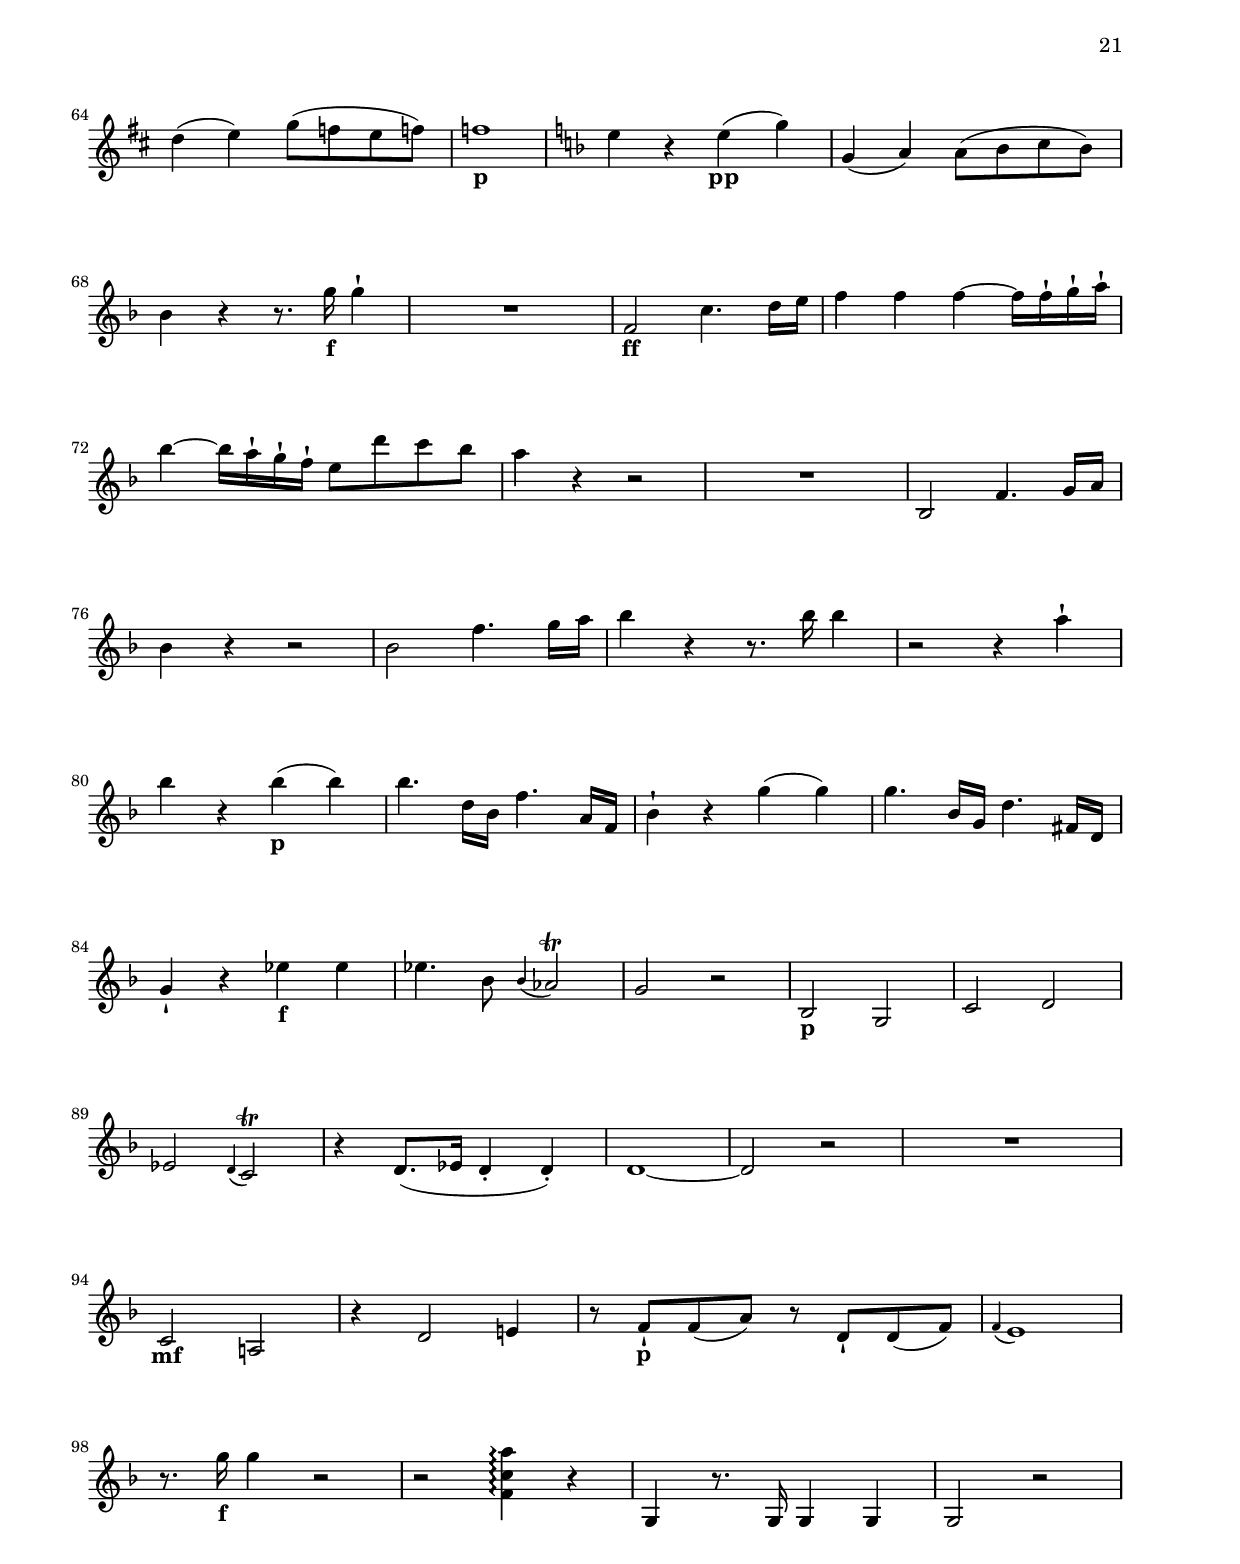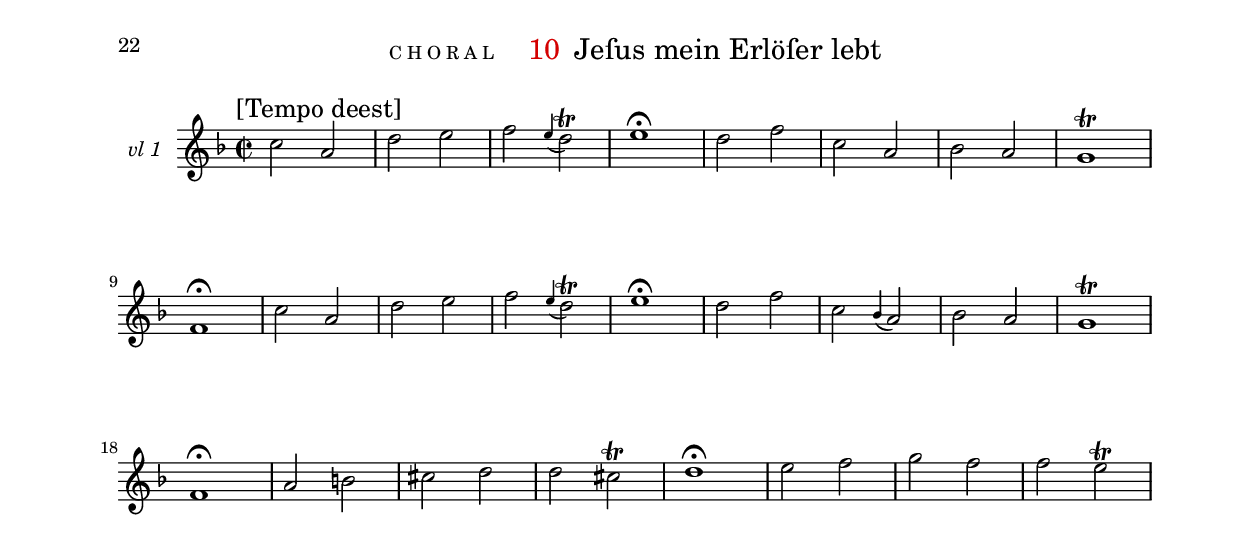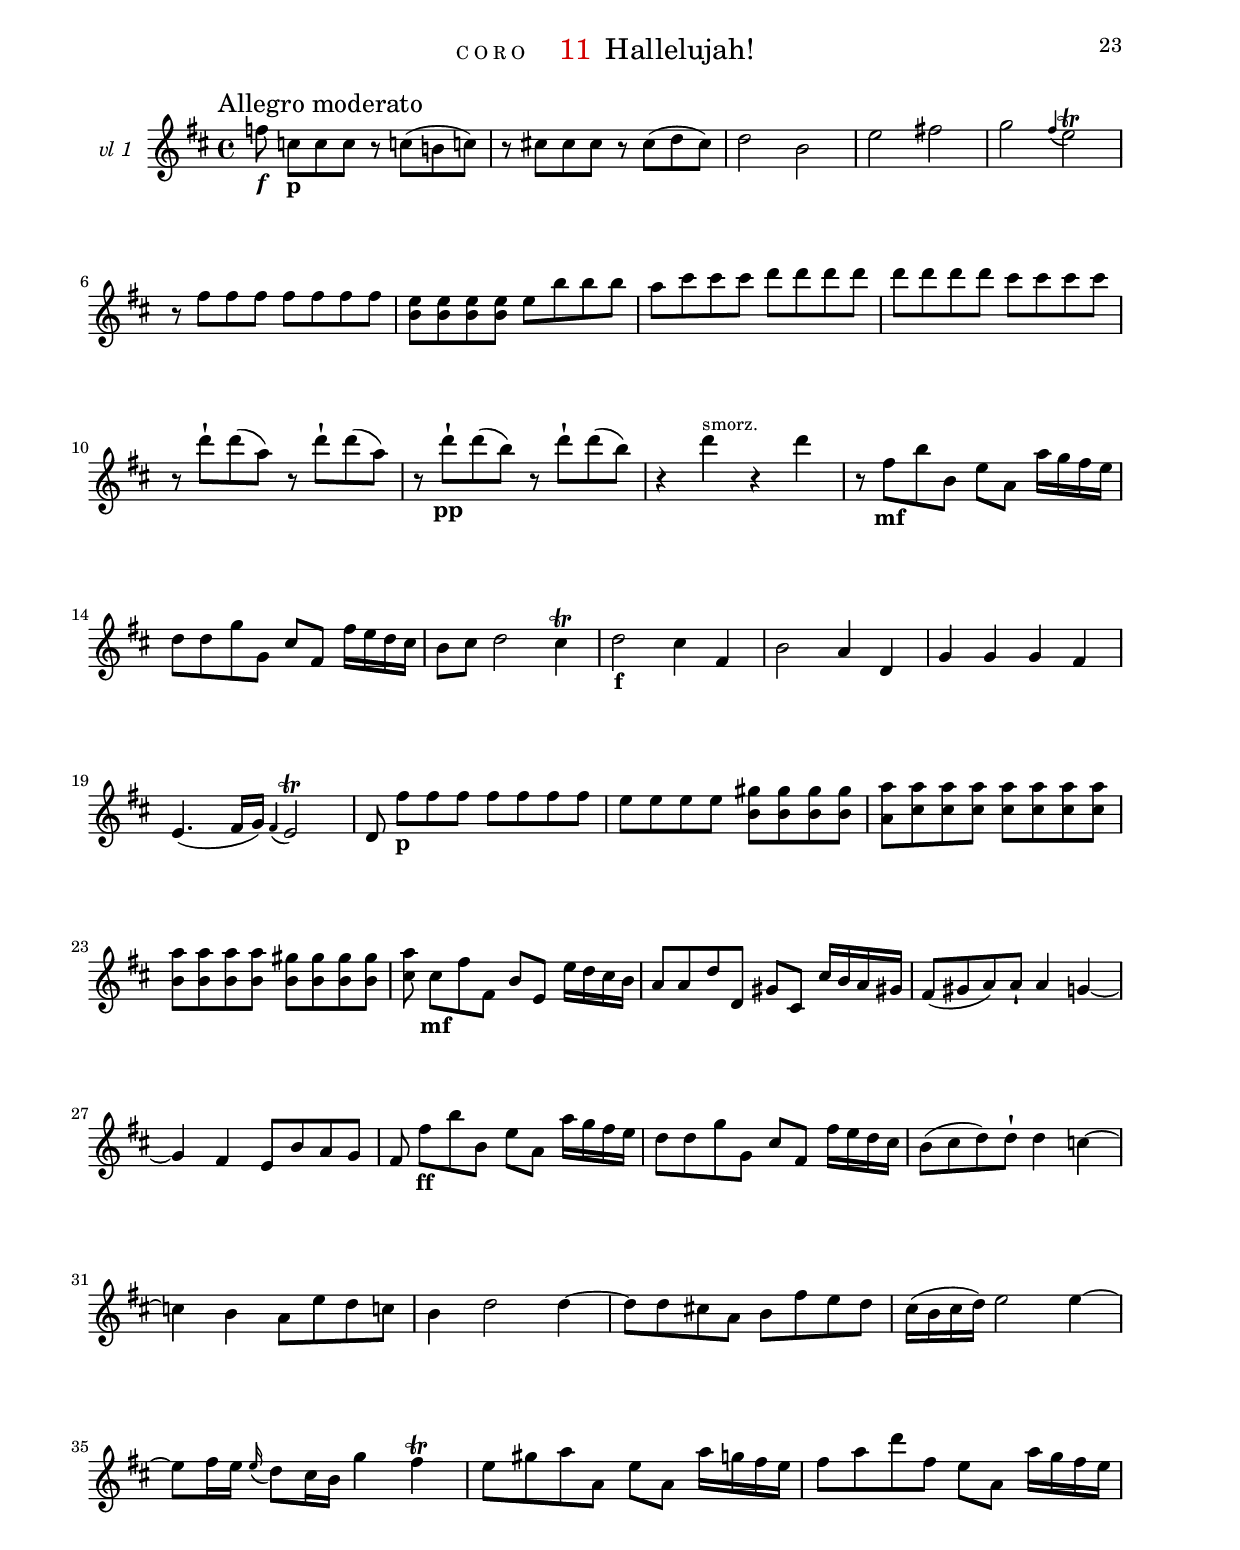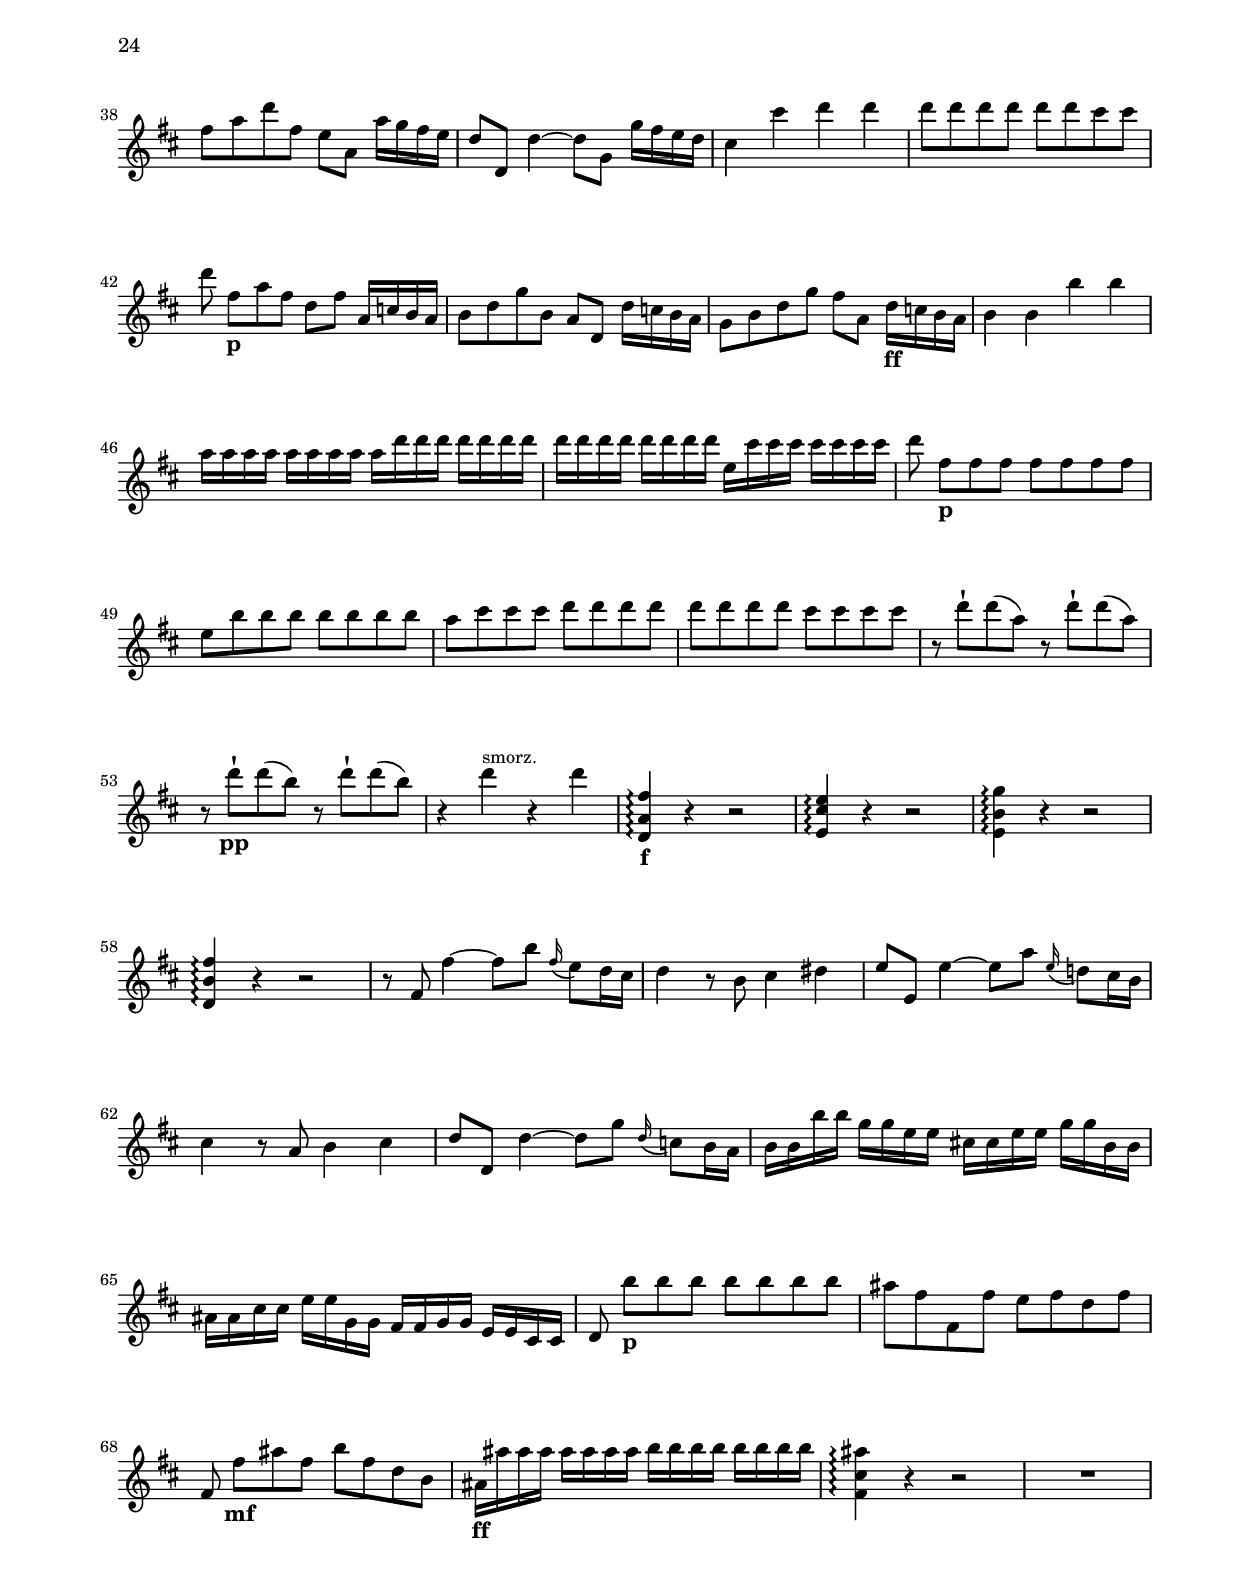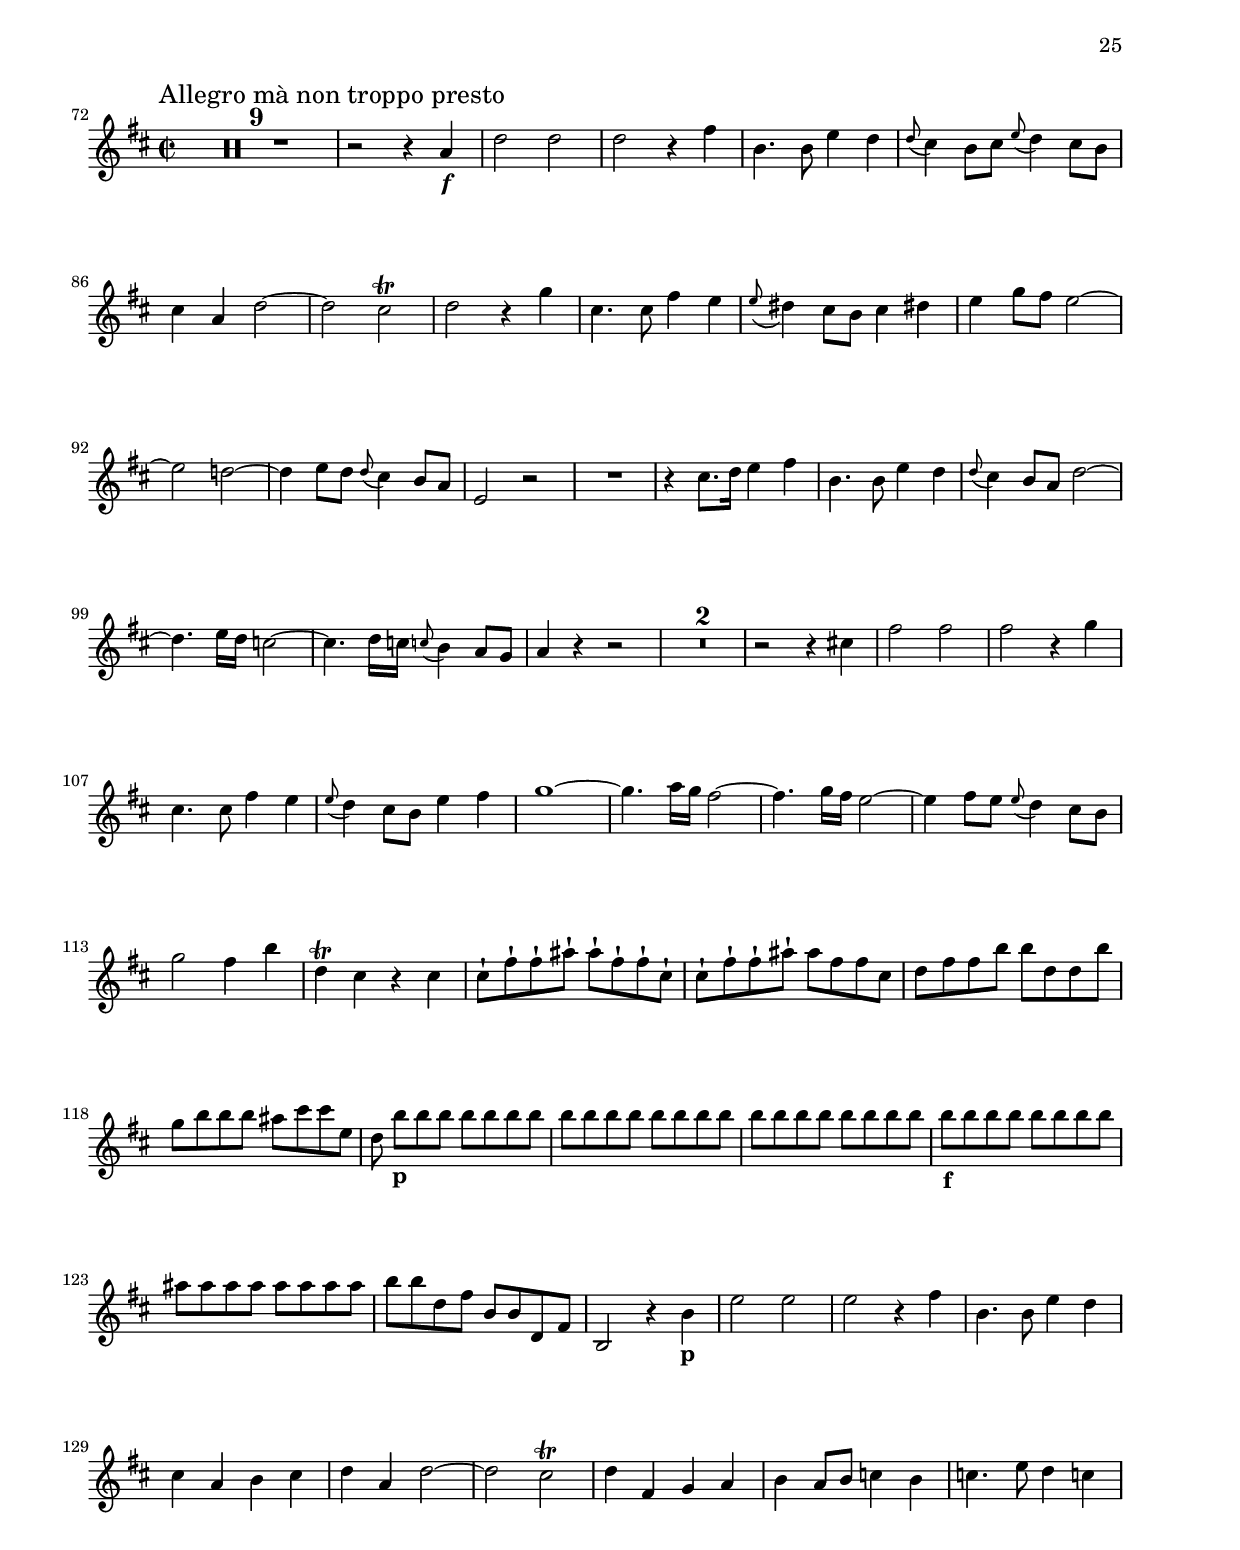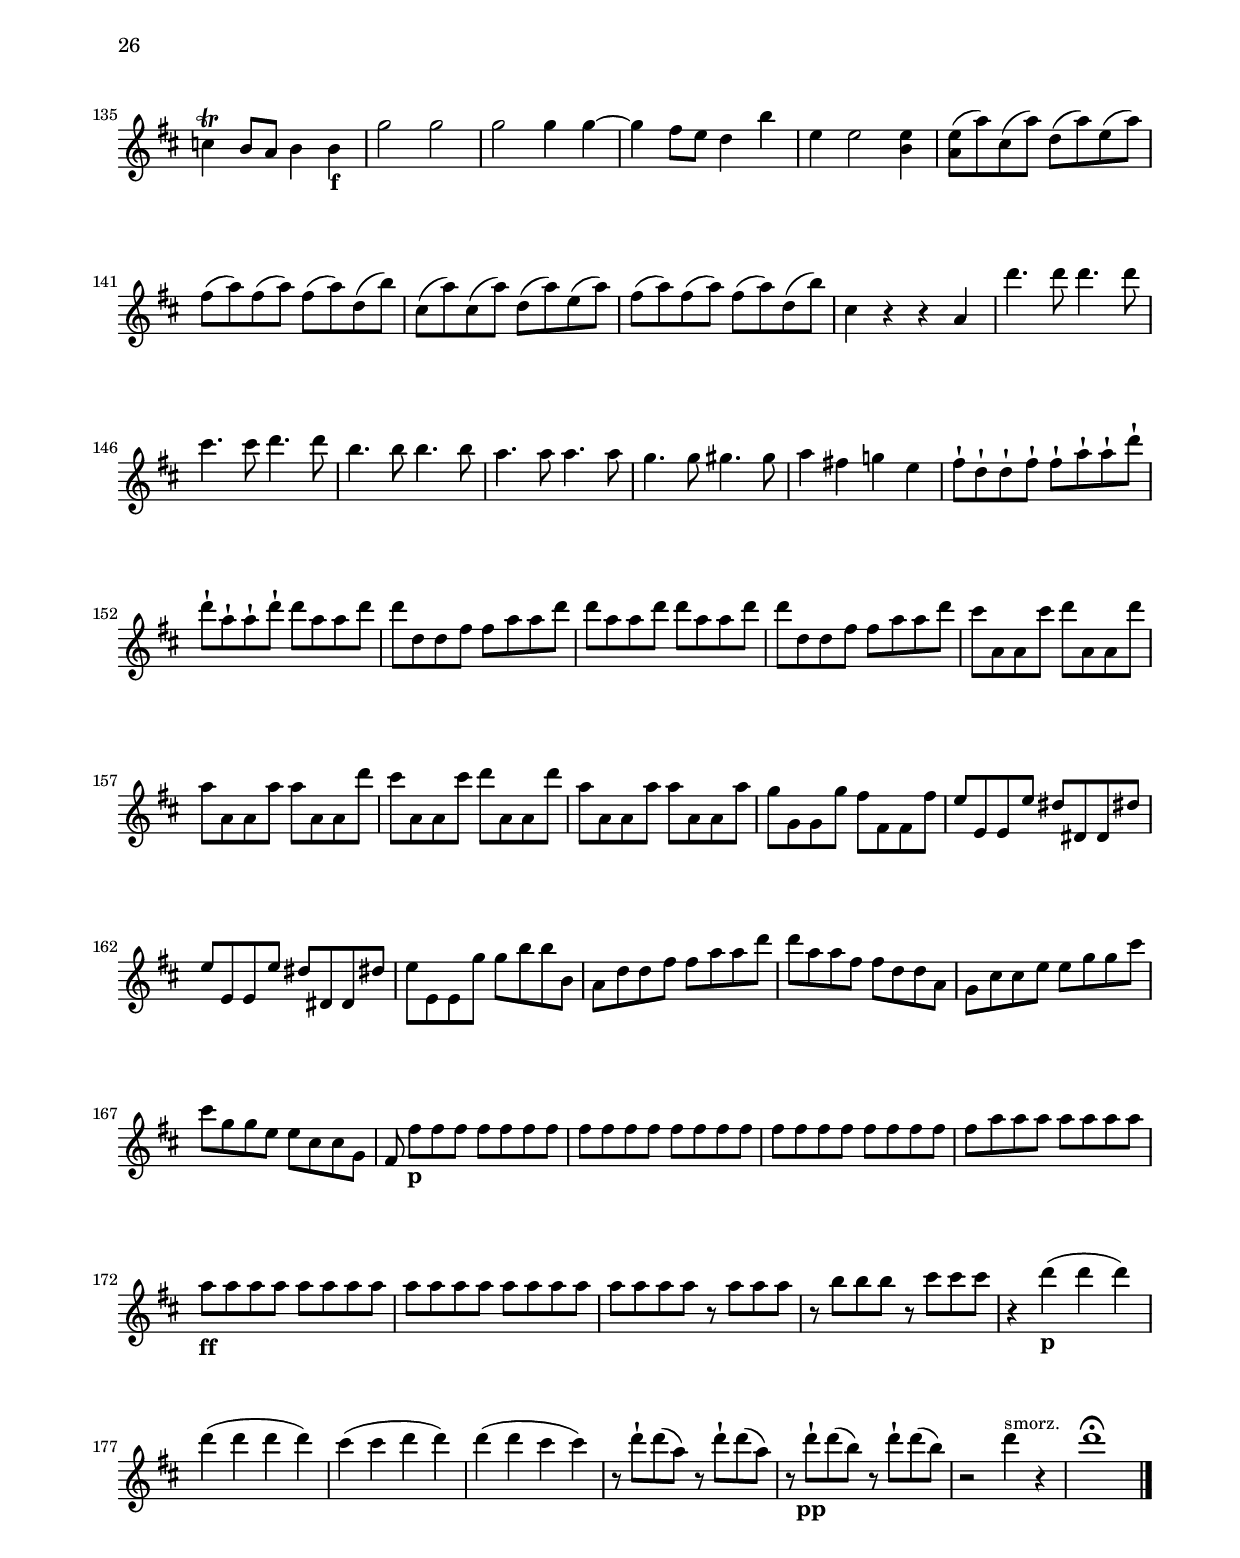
\version "2.22.0"

\include "../definitions.ly"

\paper {
  indent = 1\cm
  top-margin = 1.5\cm
  system-separator-markup = ##f
  system-system-spacing =
    #'((basic-distance . 18)
       (minimum-distance . 18)
       (padding . -100)
       (stretchability . 0))

  top-system-spacing =
    #'((basic-distance . 12)
       (minimum-distance . 12)
       (padding . -100)
       (stretchability . 0))

  top-markup-spacing =
    #'((basic-distance . 0)
       (minimum-distance . 0)
       (padding . -100)
       (stretchability . 0))

  markup-system-spacing =
    #'((basic-distance . 12)
       (minimum-distance . 12)
       (padding . -100)
       (stretchability . 0))

  systems-per-page = #9
}

#(set-global-staff-size 17.82)

\layout {
  \context {
    \Staff
    instrumentName = "vl 1"
  }
}

\book {
  \bookpart {
    \header {
      genre = "R E C I T A T I V O"
      number = "2"
      title = "Allmächtger Schauer dringt durch alle Weſen"
    }
    \paper { indent = 2\cm }
    \score {
      <<
        \new Staff {
          \set Staff.instrumentName = "Violino I"
          \AllmaechtgerViolinoI
        }
      >>
    }
  }
  \bookpart {
    \header {
      genre = "C O R O"
      number = "3"
      title = "Thut auf die Pforten"
    }
    \score {
      <<
        \new Staff { \ThutAufViolinoI }
      >>
    }
  }
  \bookpart {
    \header {
      genre = "C H O R A L"
      number = "4"
      title = "Jeſus Chriſtus, unser Heiland"
    }
    \paper { systems-per-page = #3 }
    \score {
      <<
        \new Staff { \JesusChristusSopranoANotes }
      >>
    }
  }
  \bookpart {
    \header {
      genre = "R E C I T A T I V O"
      number = "5"
      title = "Wie die fern abgeſchiedne geliebte Sonne"
    }
    \score {
      <<
        \new Staff { \WieDieViolinoI }
      >>
    }
  }
  \bookpart {
    \header {
      genre = "A R I A"
      number = "6"
      title = "Siehe, das ſchöne Morgenroth in dunkler Nacht"
    }
    \score {
      <<
        \new Staff { \SieheDasViolinoI }
      >>
    }
  }
  \bookpart {
    \header {
      genre = "C O R O"
      number = "7"
      title = "Der Herr tödtet und machet lebendig"
    }
    \score {
      <<
        \new Staff { \DerHerrViolinoI }
      >>
    }
  }
  \bookpart {
    \header {
      genre = "C H O R A L"
      number = "8"
      title = "Nah iſt meines Helfers Rechte"
    }
    \paper { systems-per-page = #5 }
    \score {
      <<
        \new Staff { \NahIstSopranoANotes }
      >>
    }
  }
  \bookpart {
    \header {
      genre = "R E C I T A T I V O"
      number = "9"
      title = "O Auferſtandener, wo ſchwebeſt du"
    }
    \score {
      <<
        \new Staff { \OAufViolinoI }
      >>
    }
  }
  \bookpart {
    \header {
      genre = "C H O R A L"
      number = "10"
      title = "Jeſus mein Erlöſer lebt"
    }
    \paper { systems-per-page = #3 }
    \score {
      <<
        \new Staff { \JesusMeinSopranoANotes }
      >>
    }
  }
  \bookpart {
    \header {
      genre = "C O R O"
      number = "11"
      title = "Hallelujah!"
    }
    \score {
      <<
        \new Staff { \HallelujahViolinoI }
      >>
    }
  }
  \bookpart {
    \paper { indent = 0\cm }
    \score {
      <<
        \new Staff {
          \set Staff.instrumentName = ##f
          \HallelujahFugaViolinoI
        }
      >>
    }
  }
}
